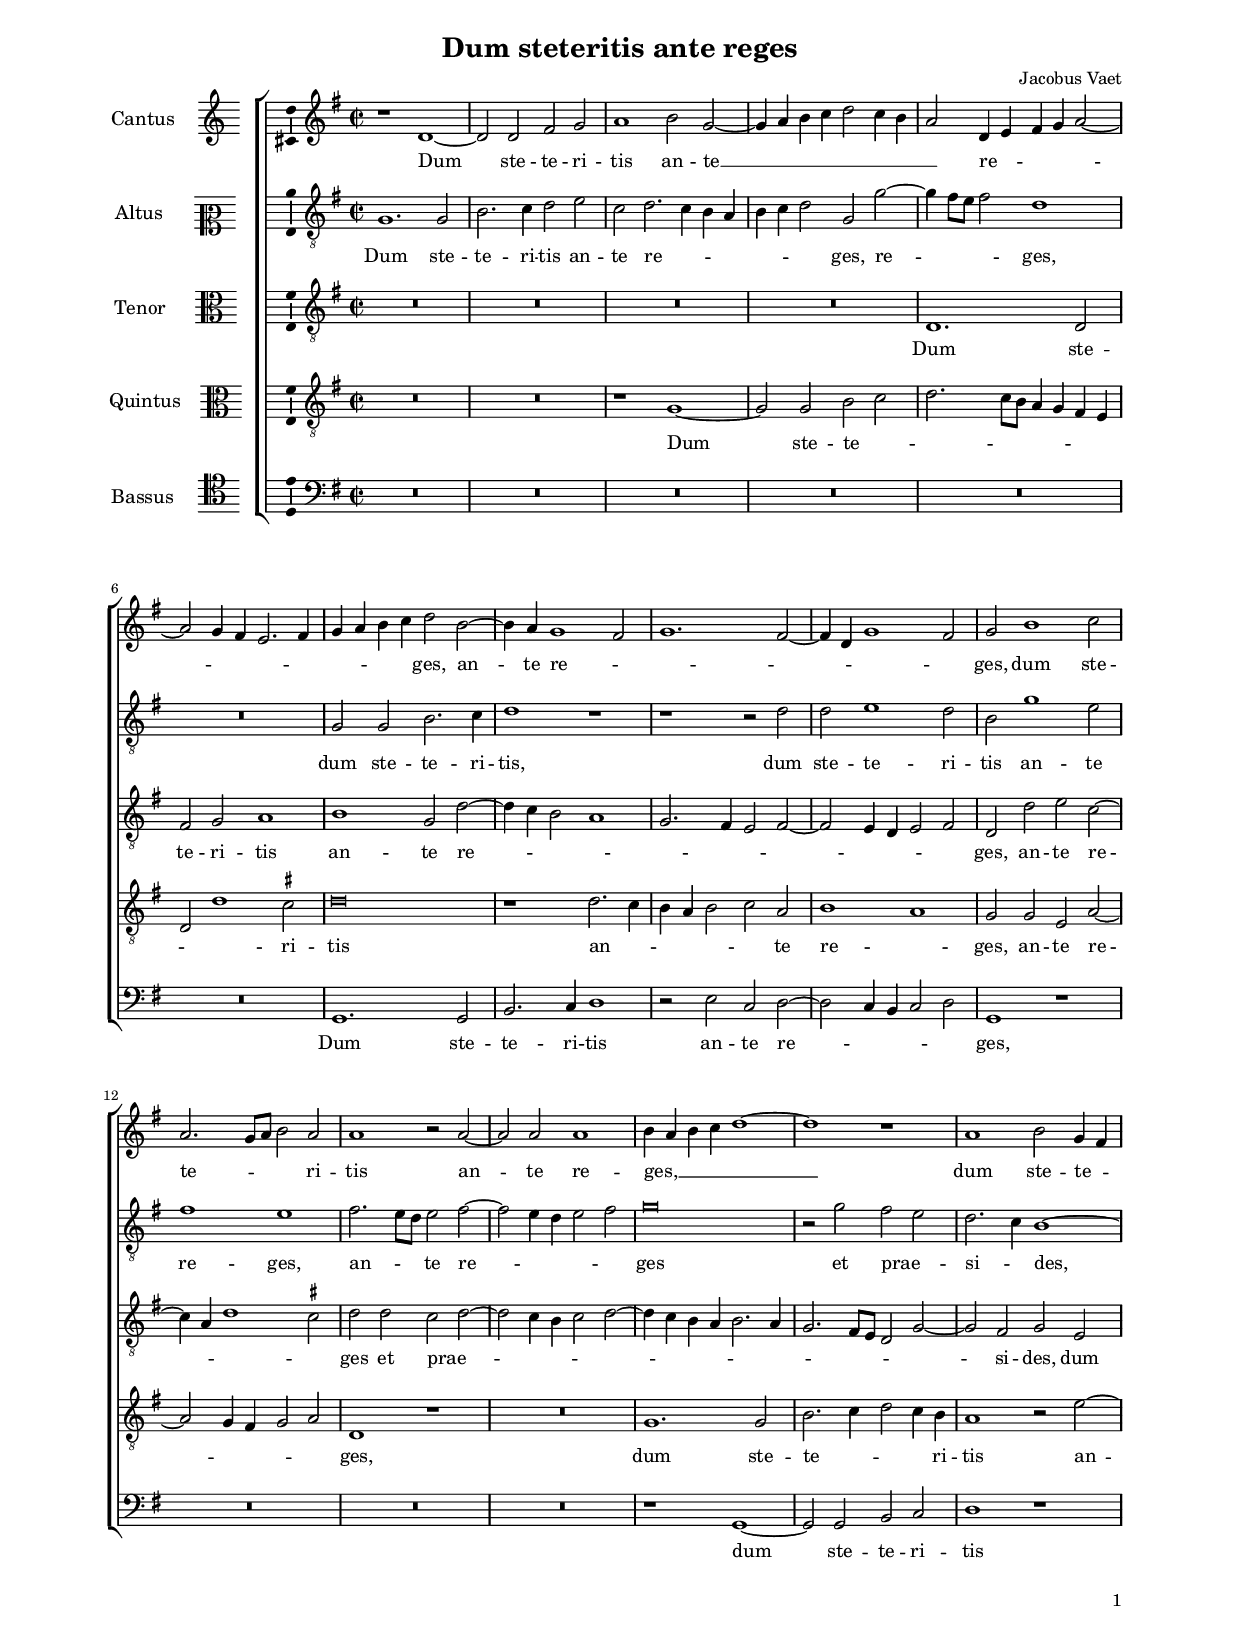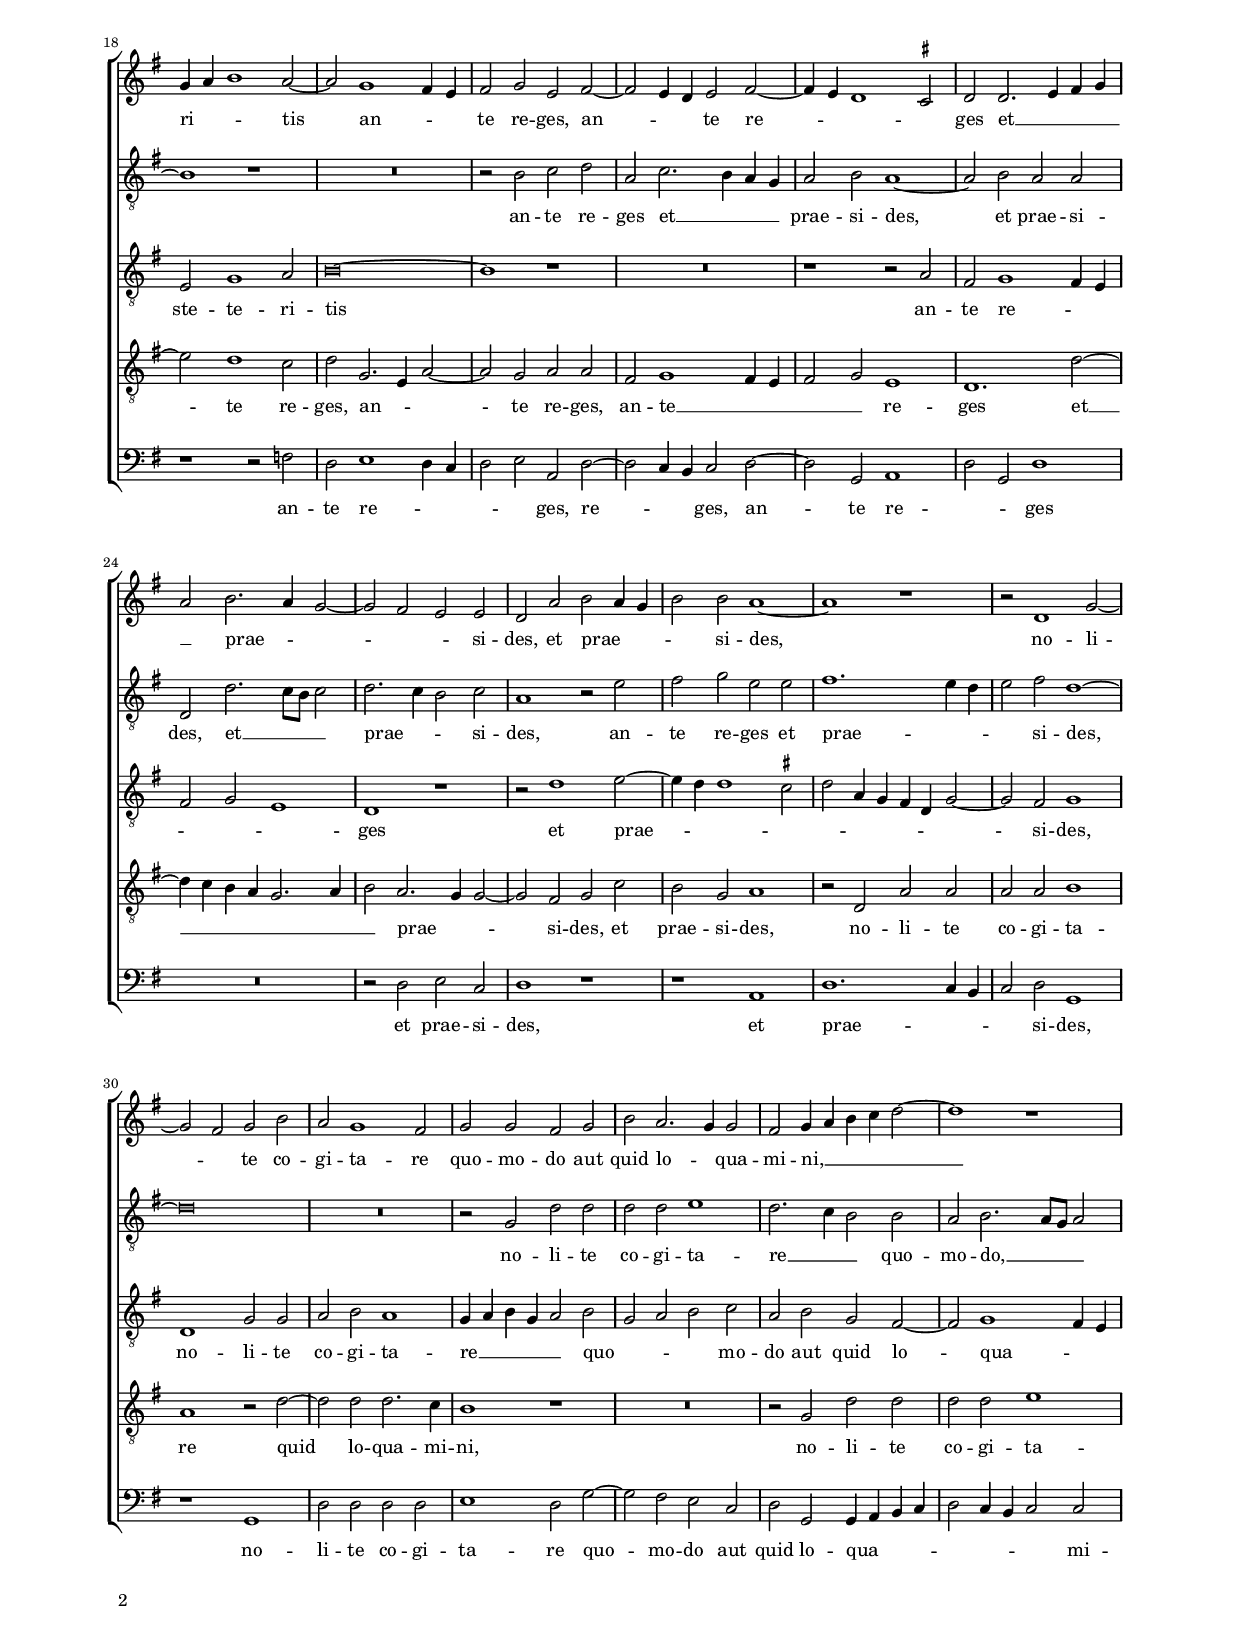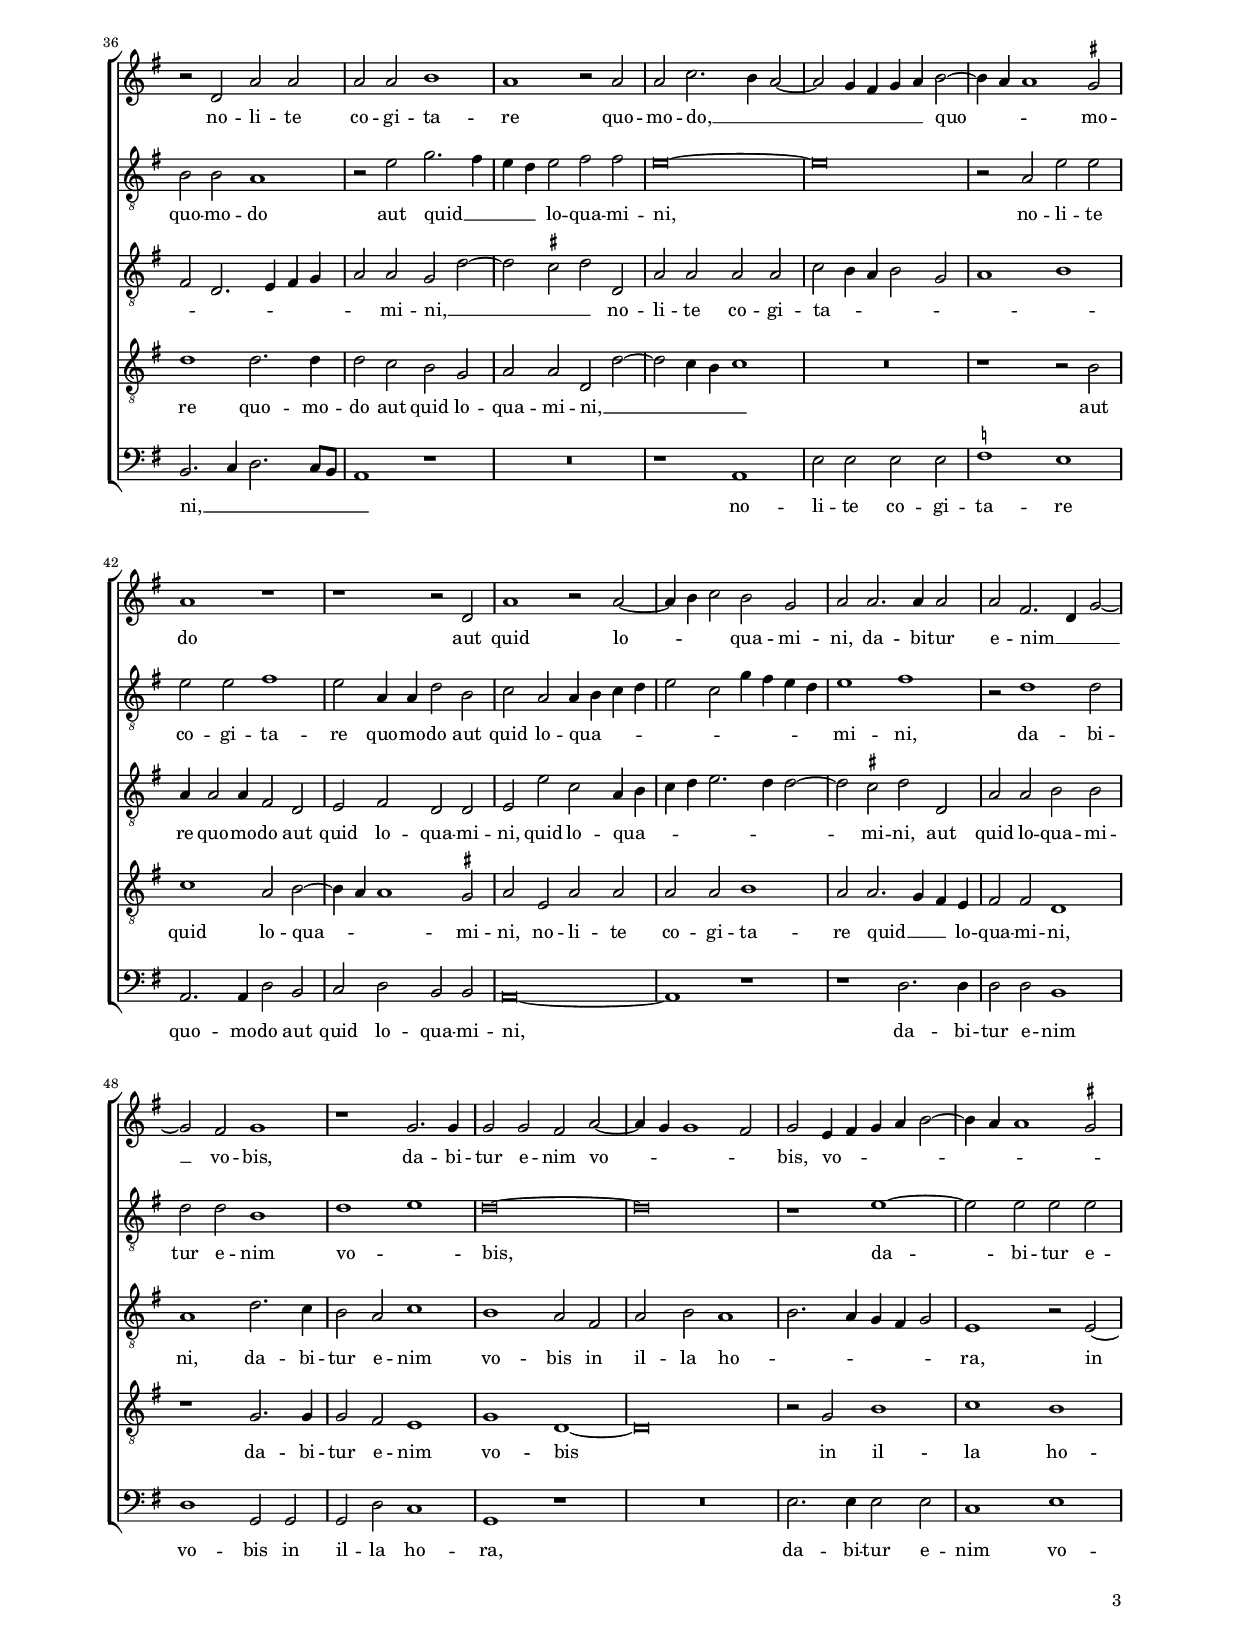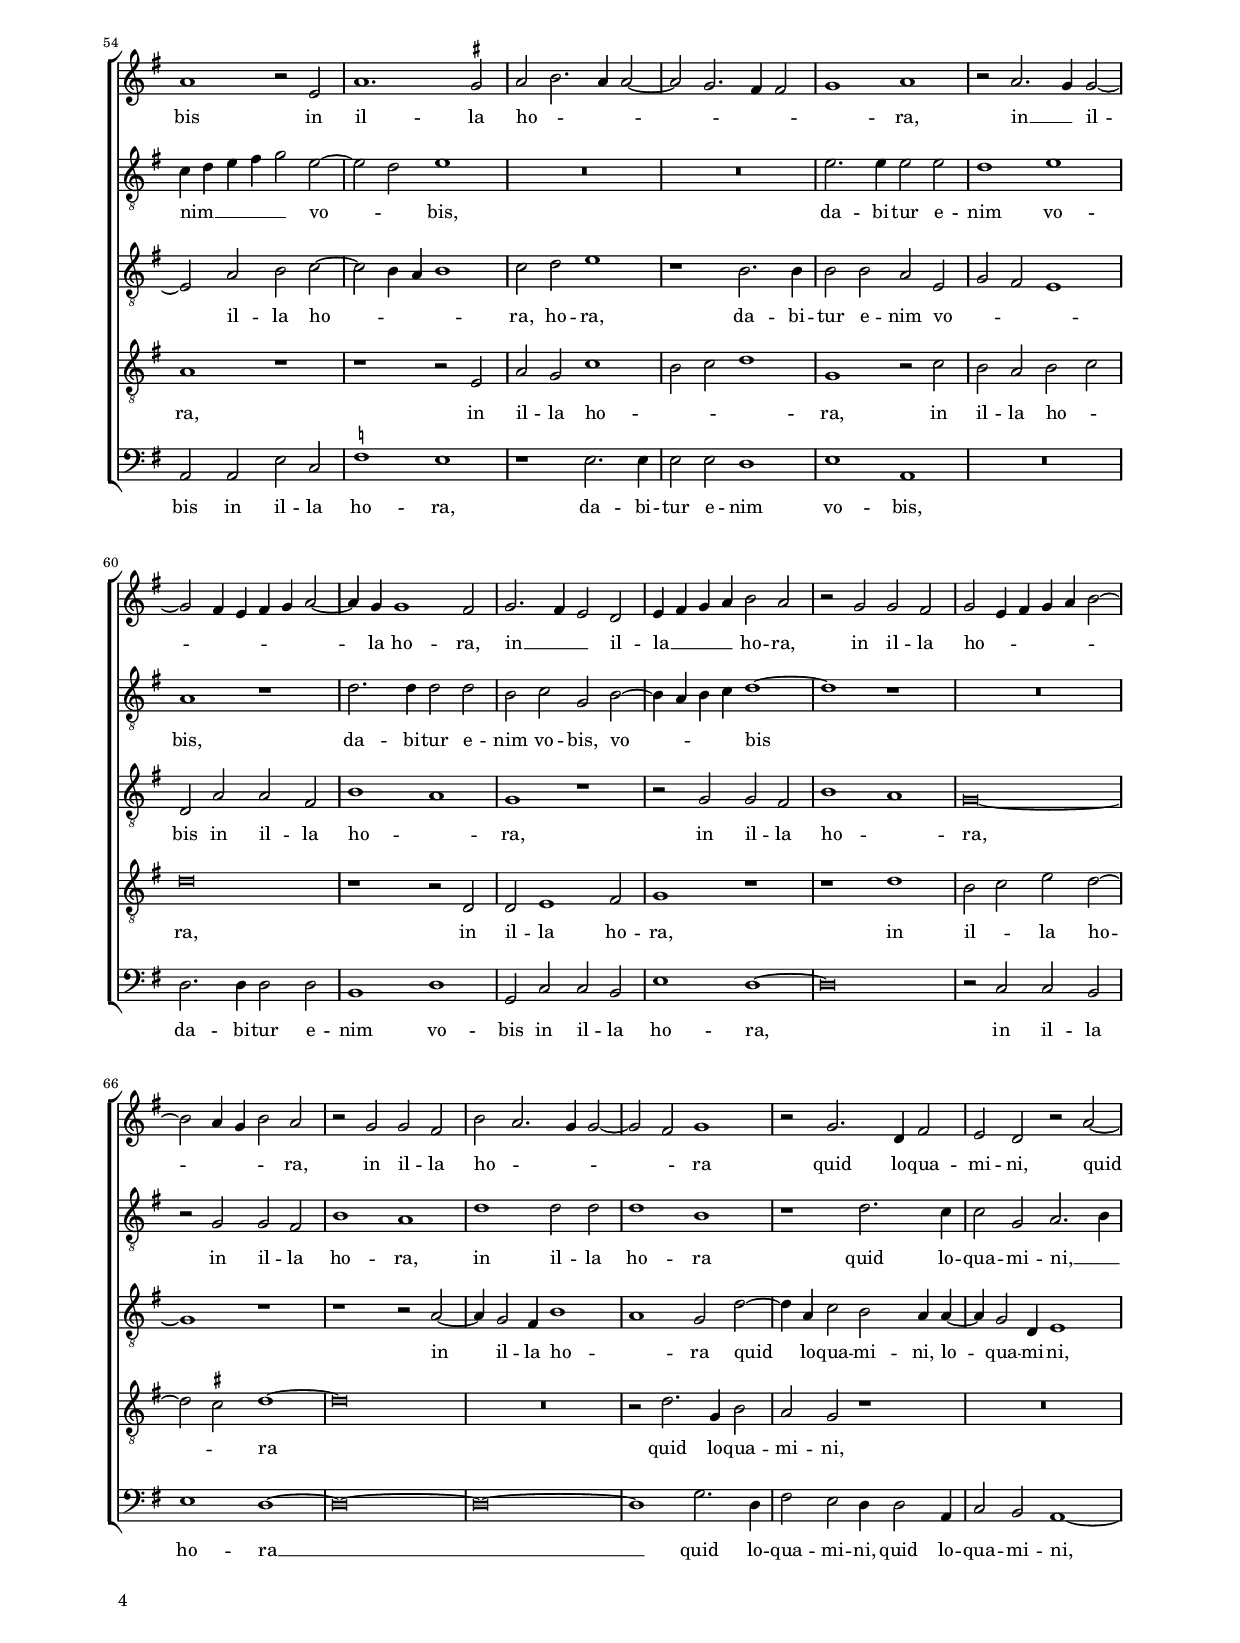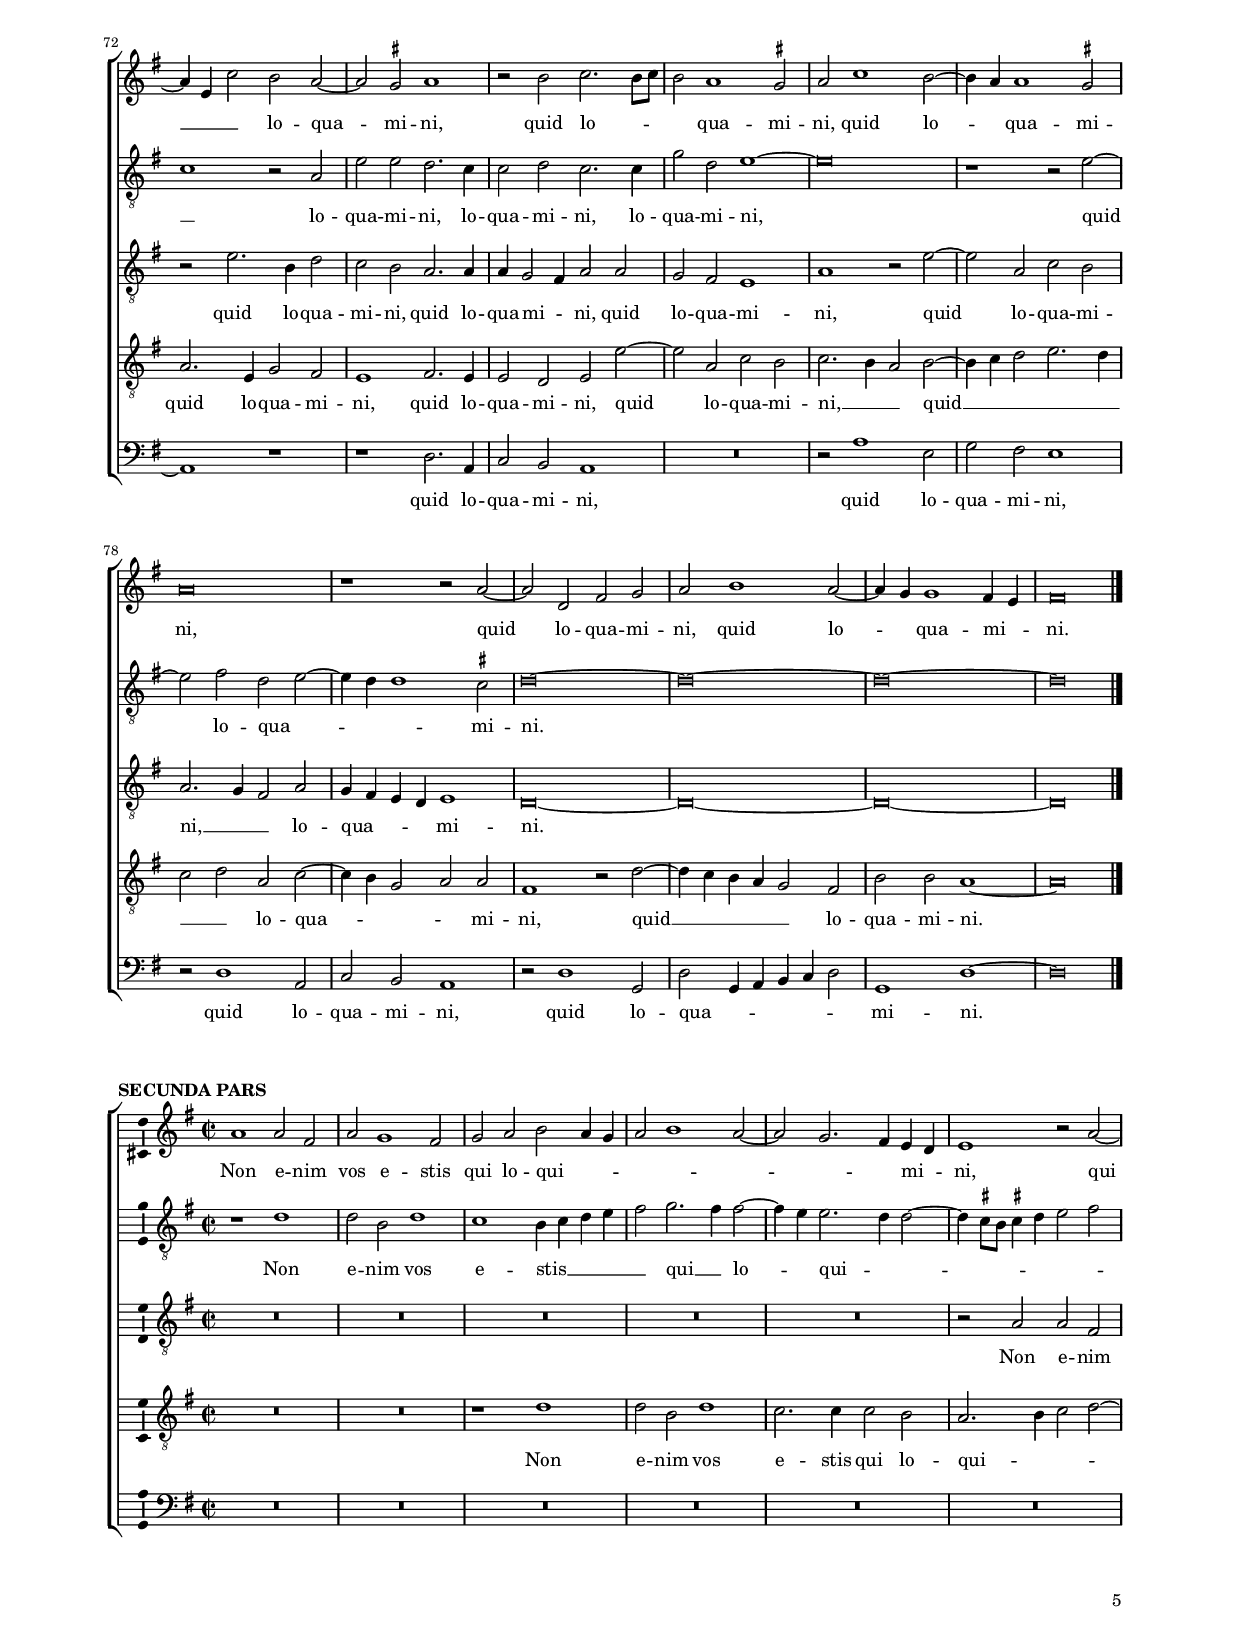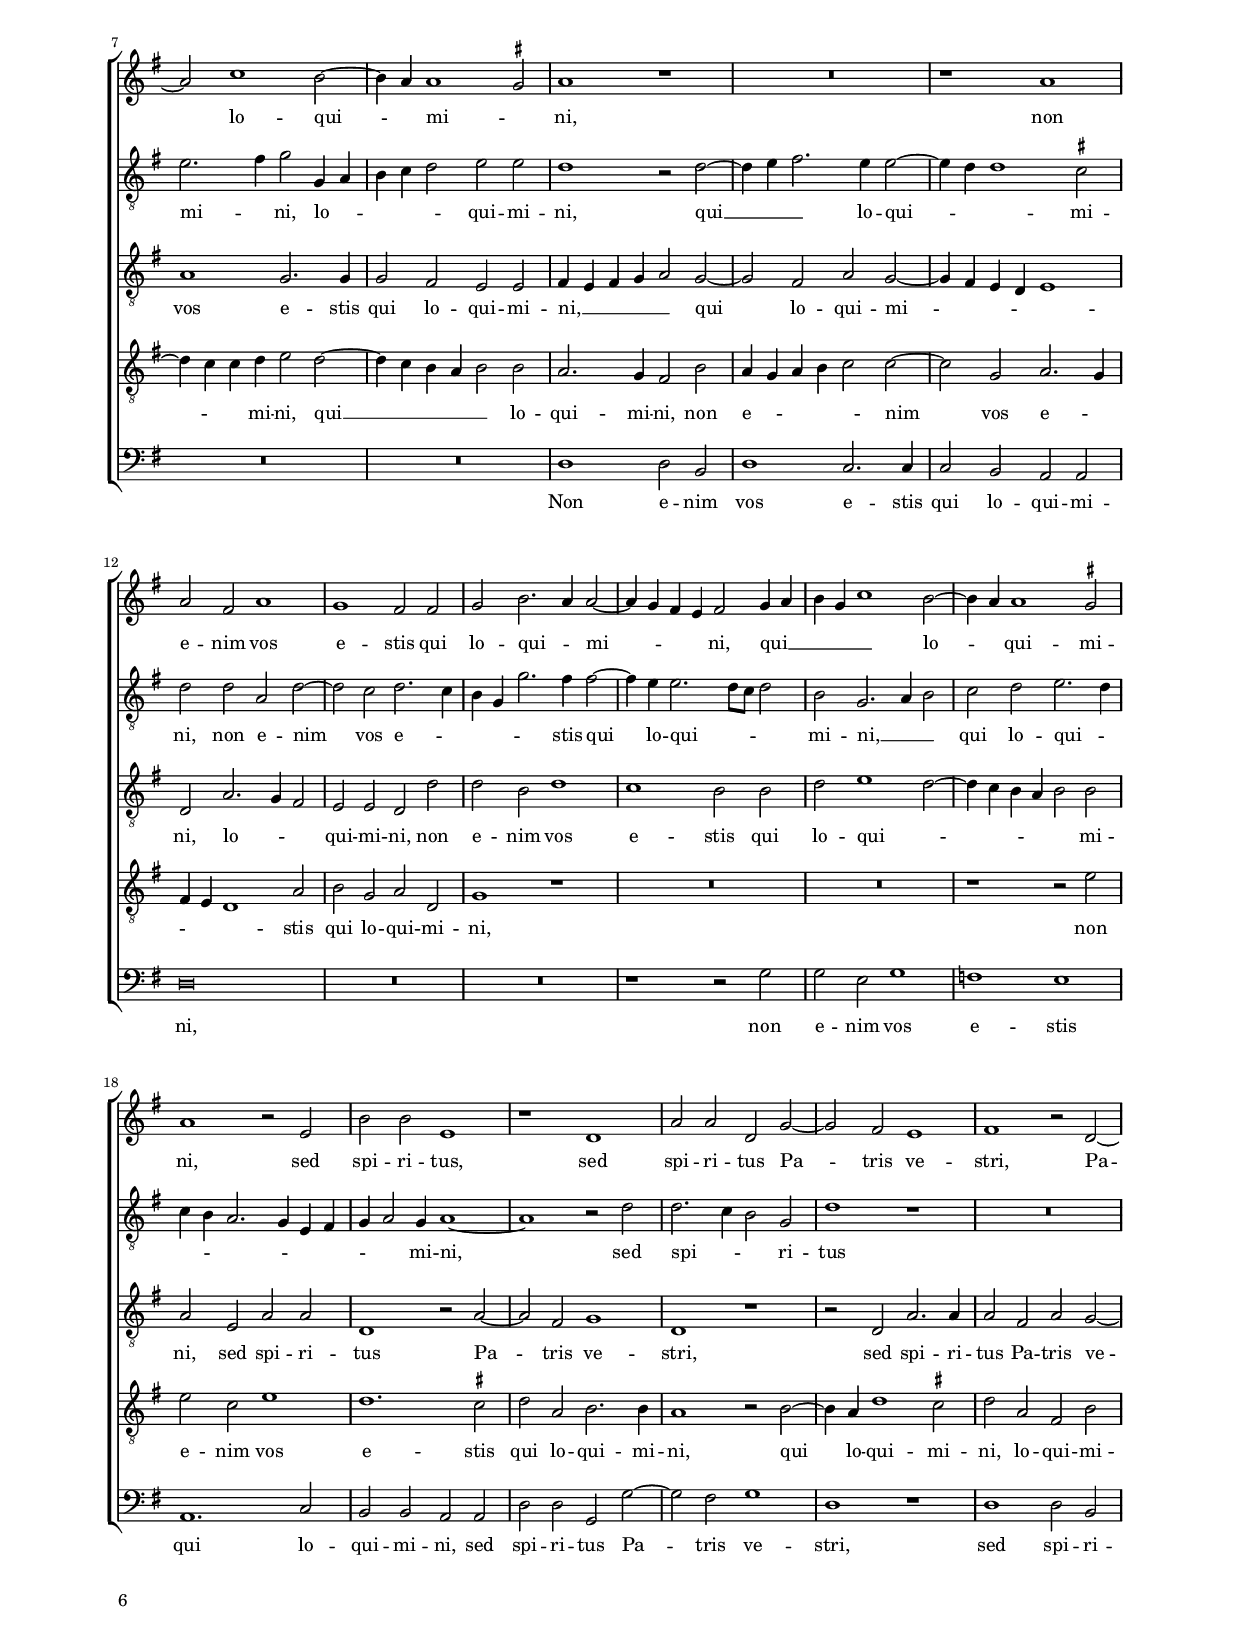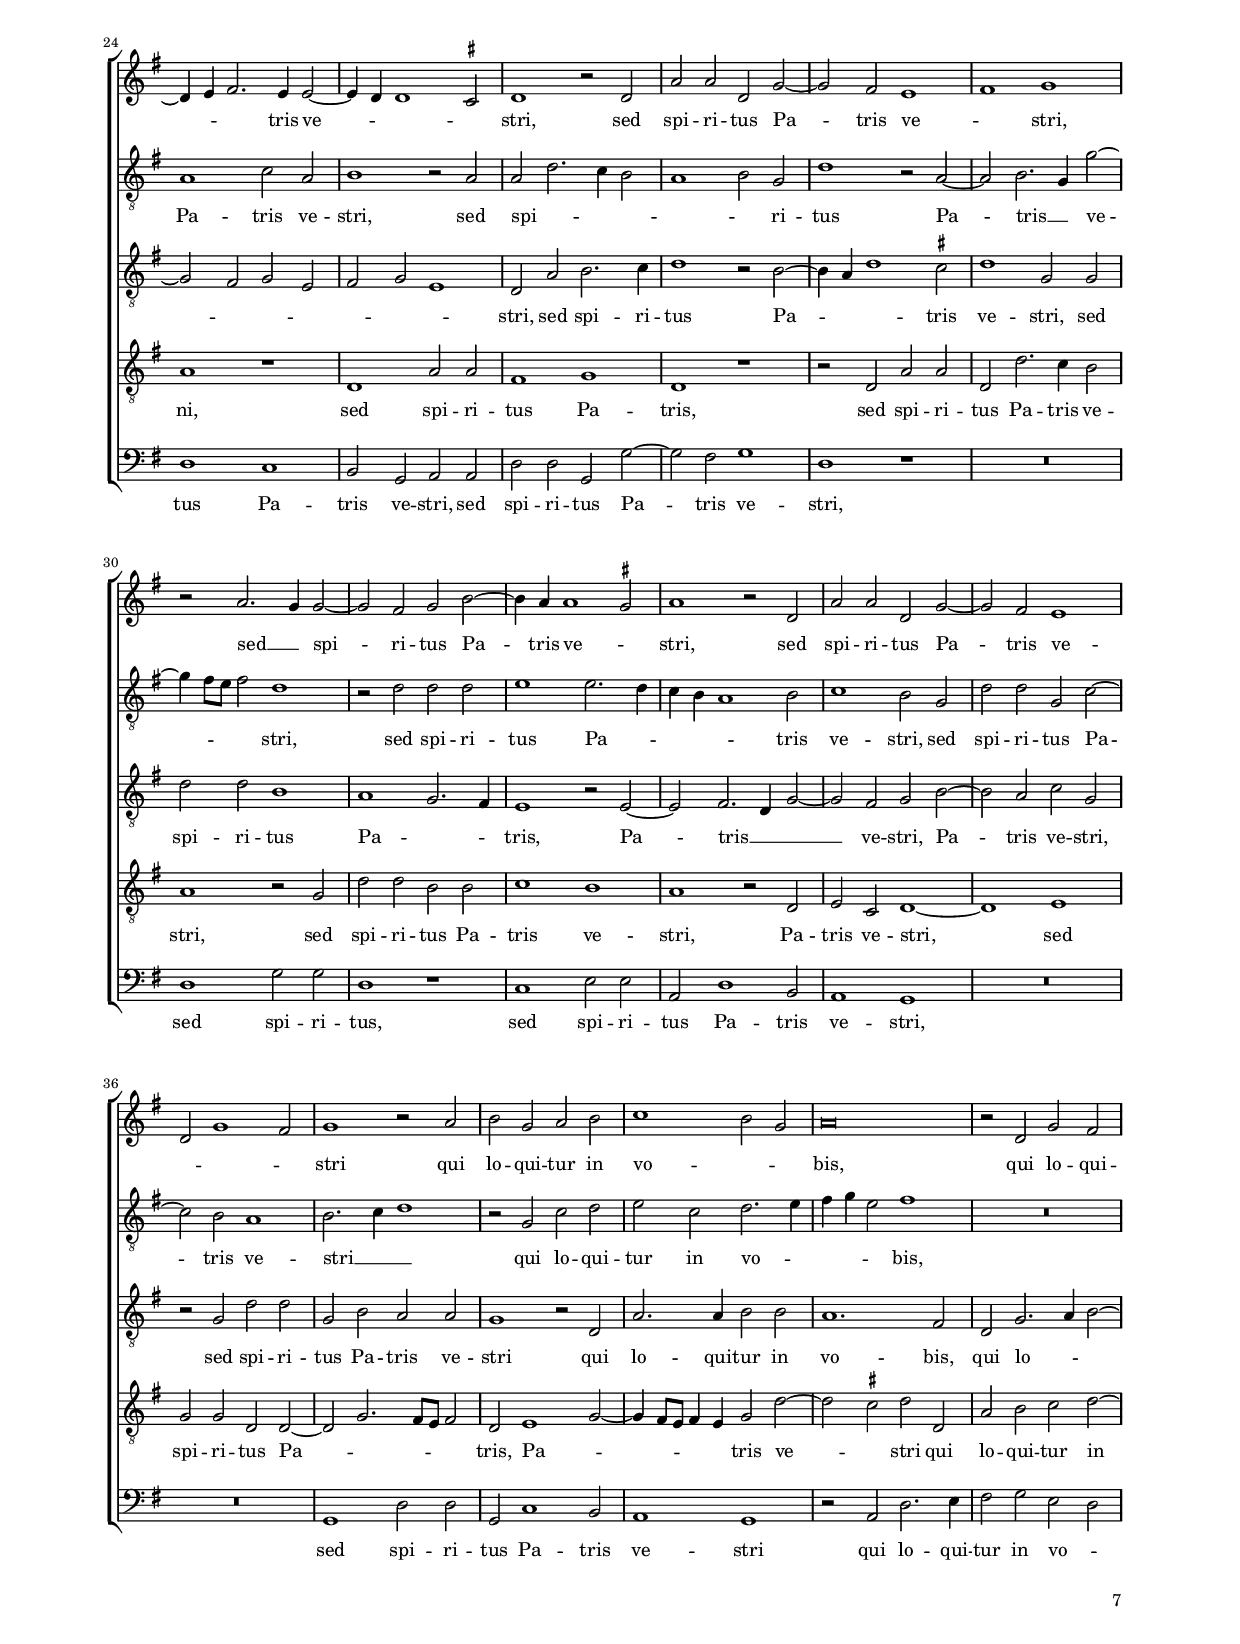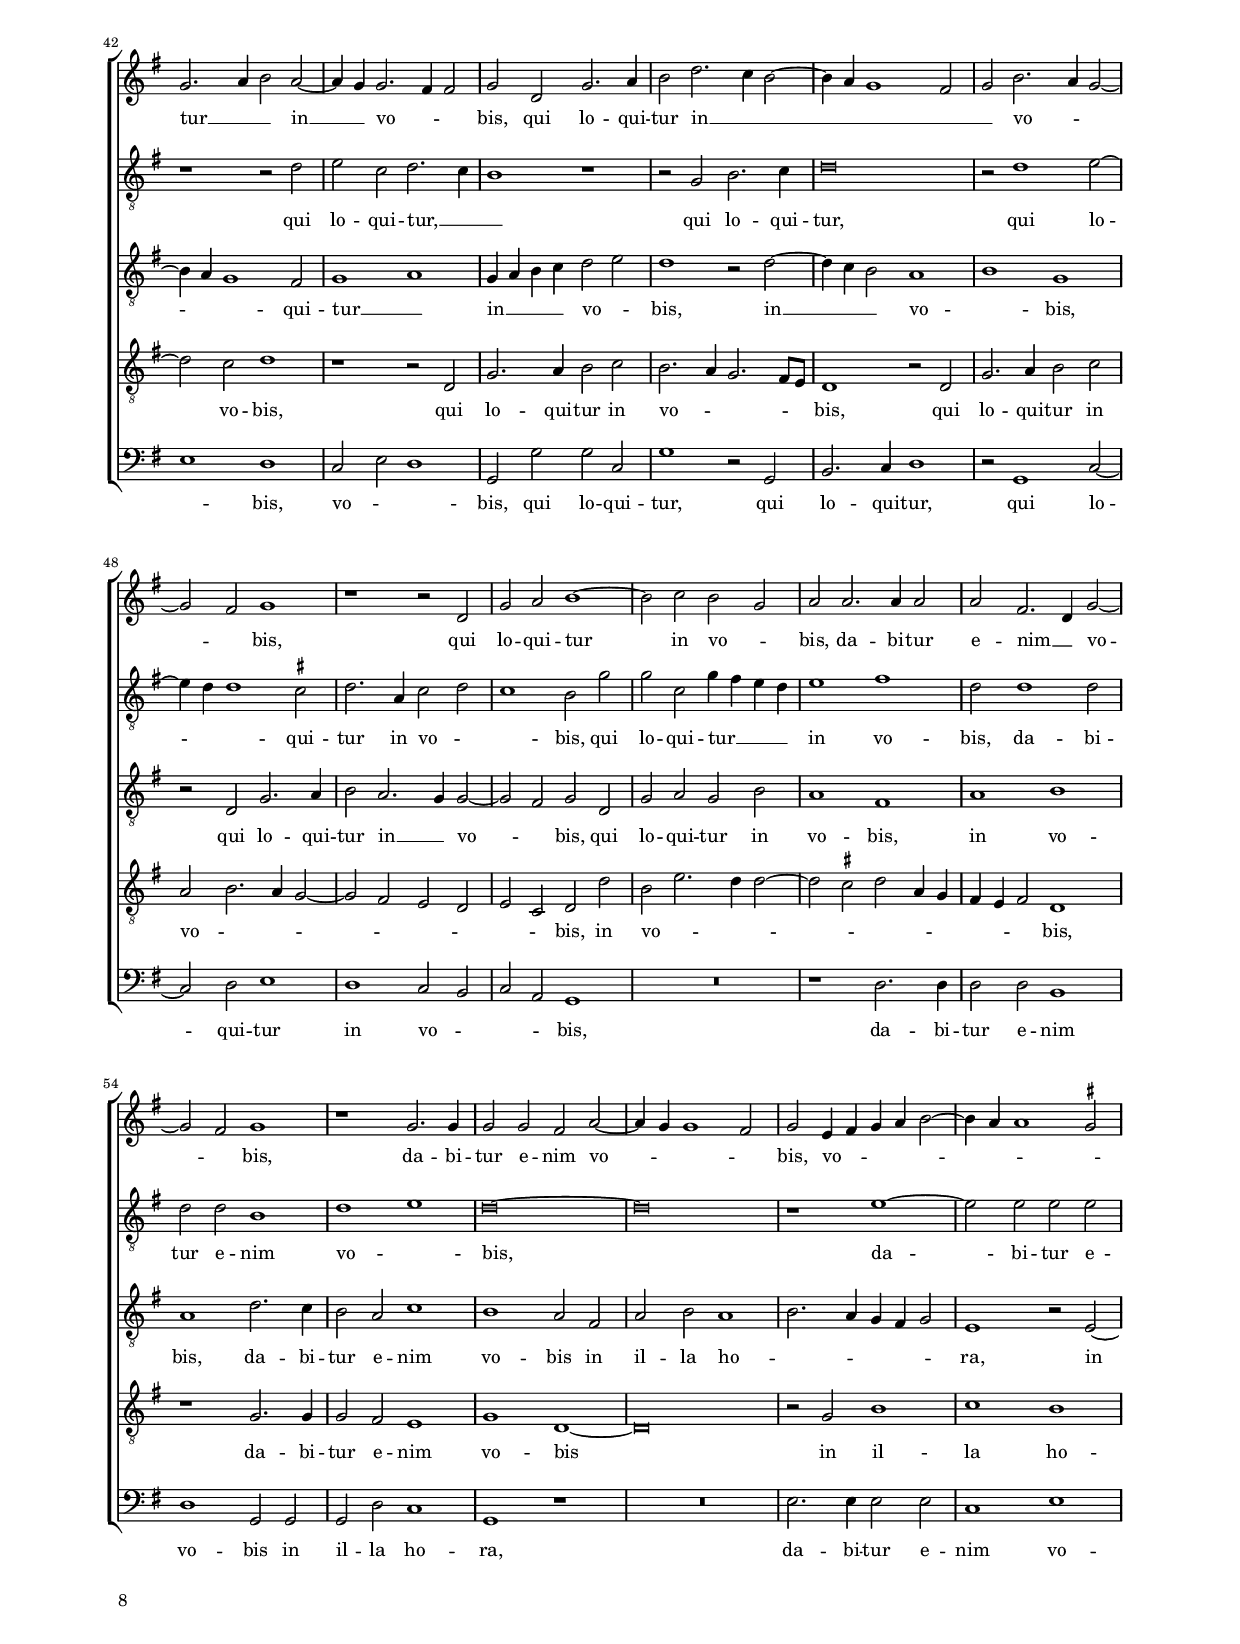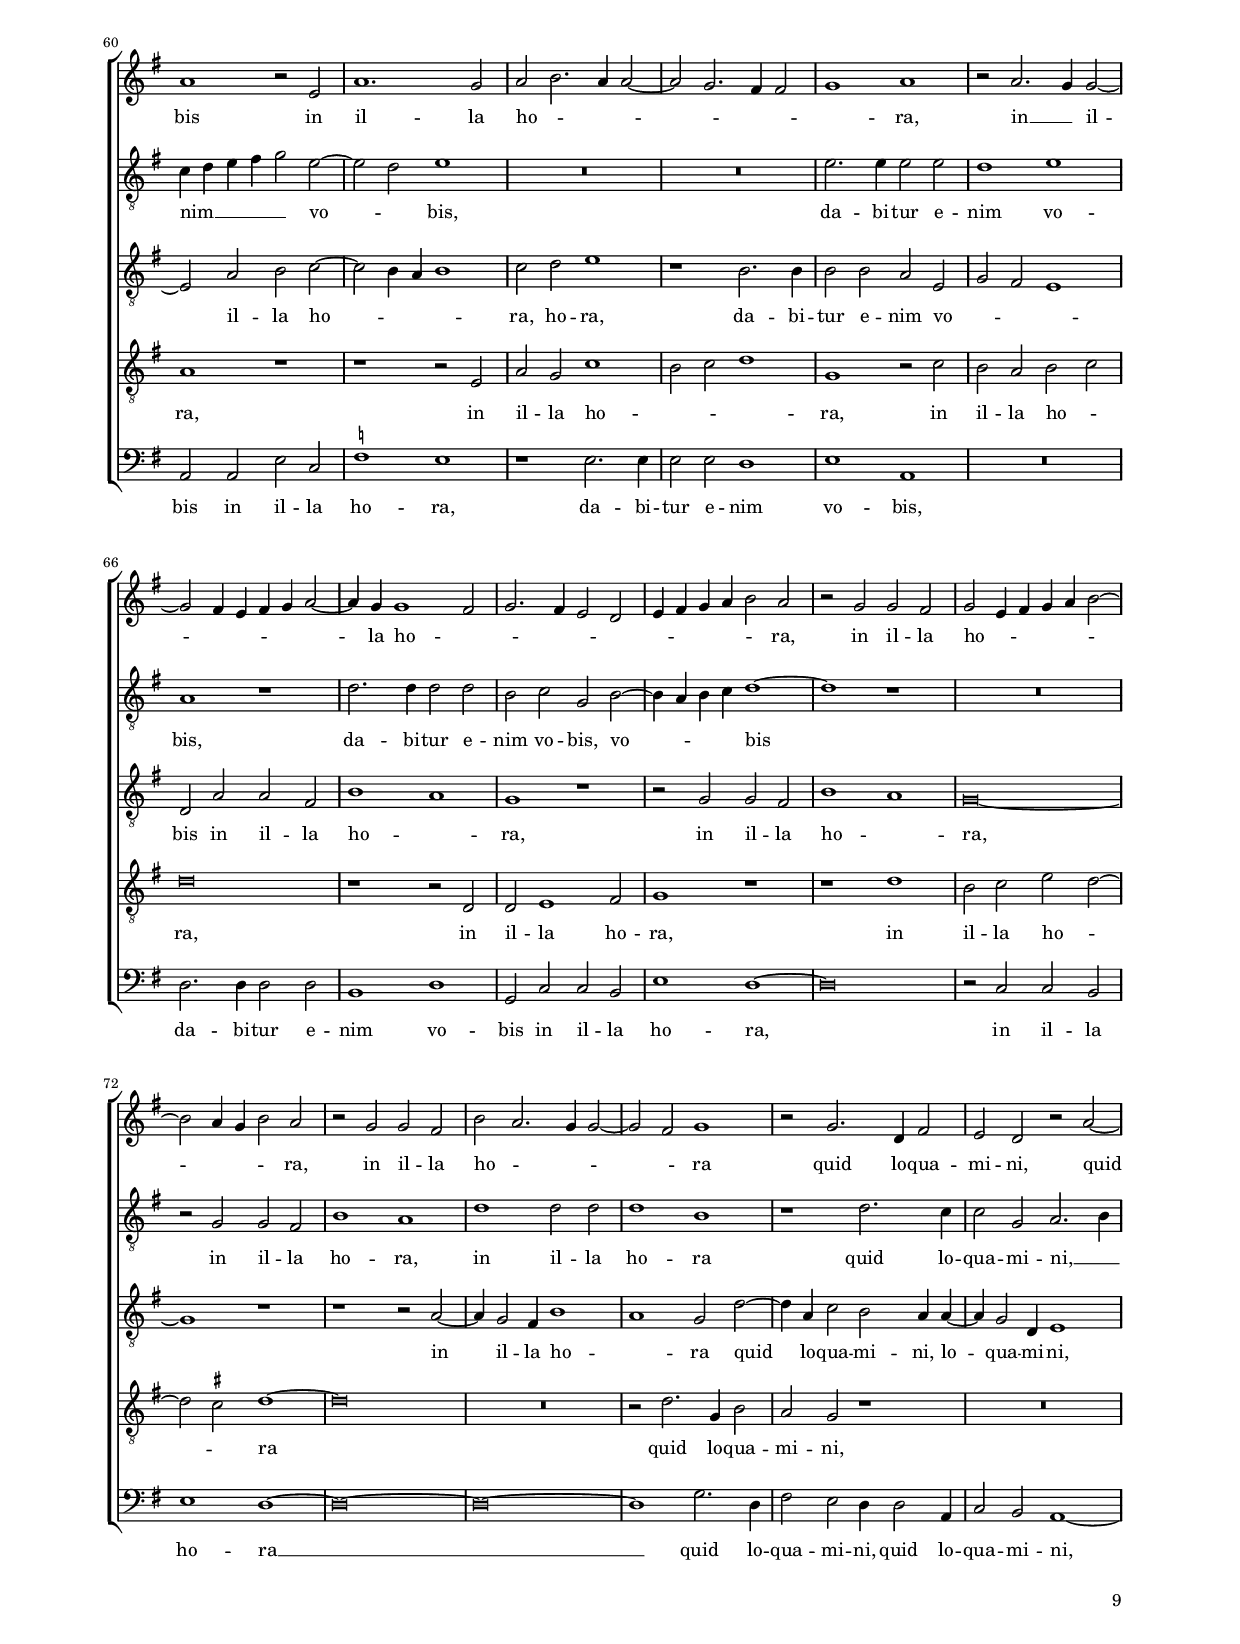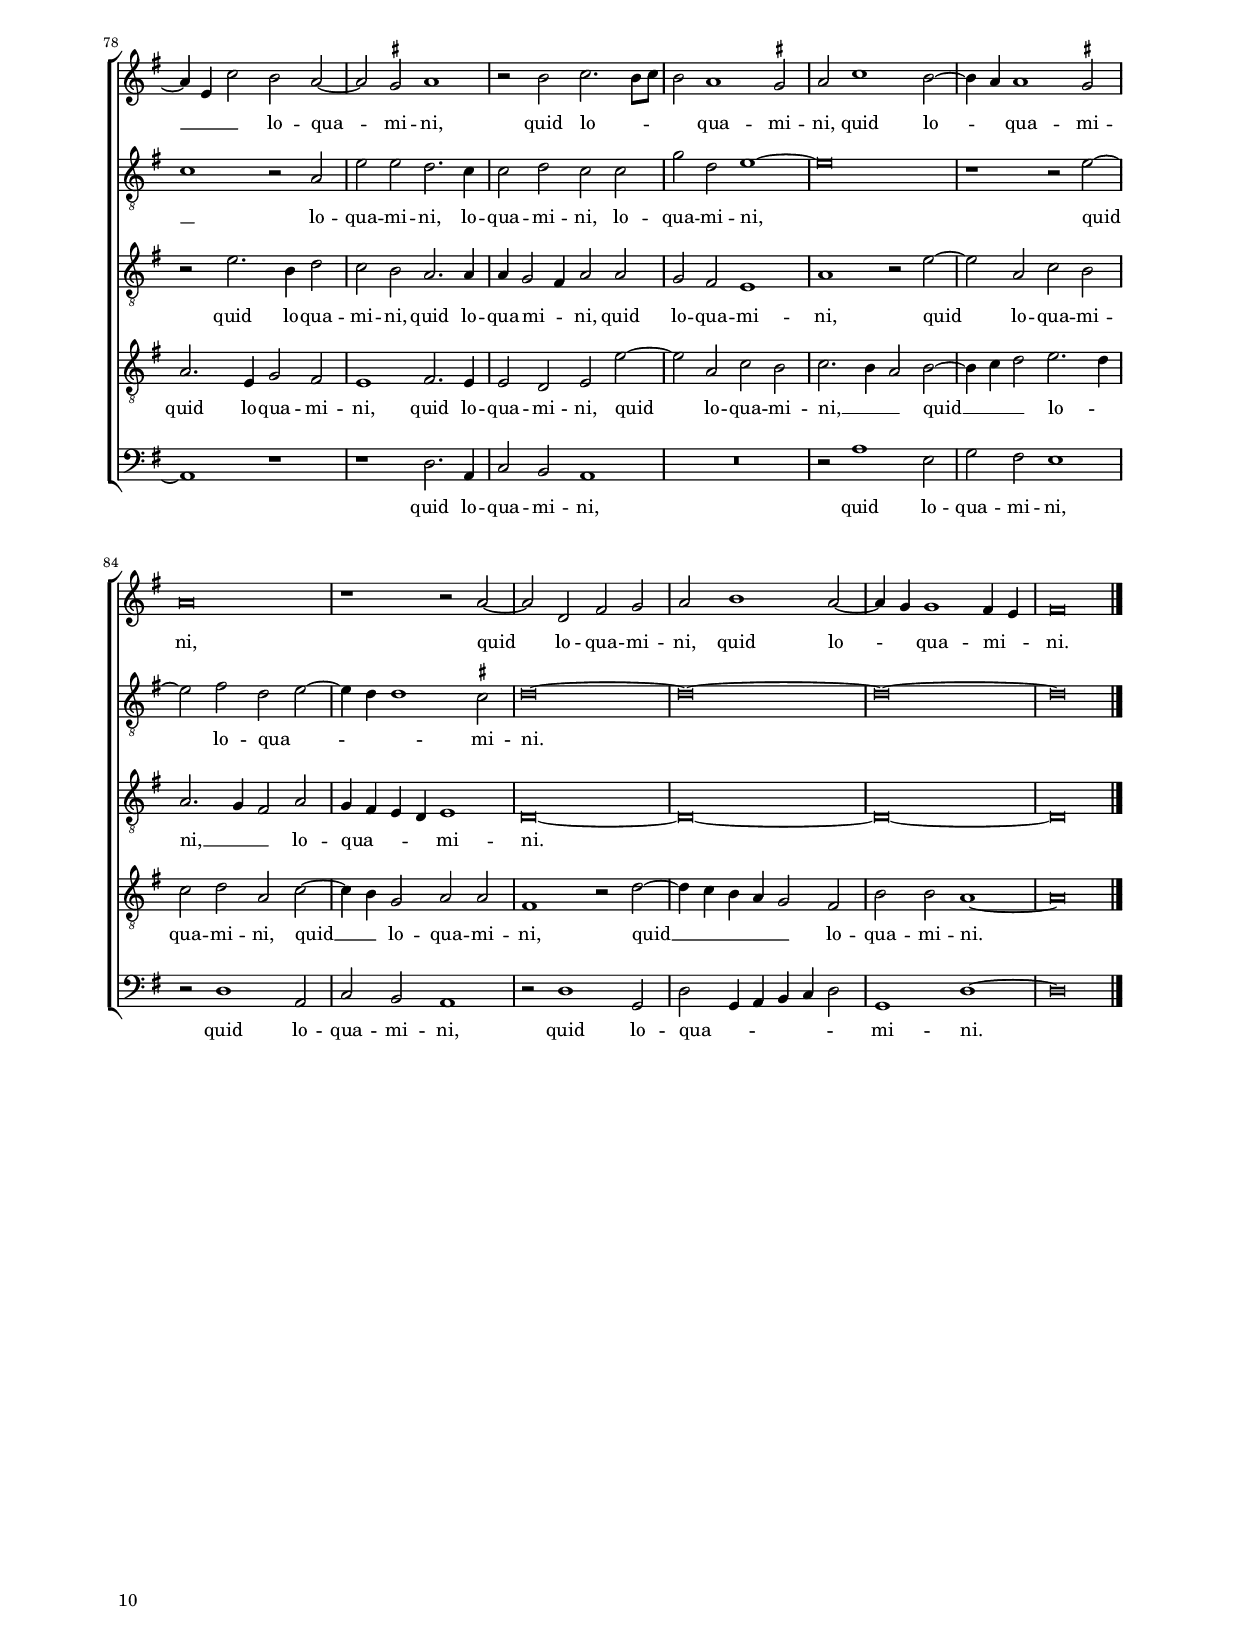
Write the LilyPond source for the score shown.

\header
{
  title="Dum steteritis ante reges"
  composer="Jacobus Vaet"
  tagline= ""
}

\version "2.20.0"
\language deutsch
#(set-global-staff-size 15)
% #(set-default-paper-size "letter")
#(ly:set-option 'point-and-click #f)

	
	ficta = { \once \set suggestAccidentals = ##t }
	
	forget = #(define-music-function (music) (ly:music?) #{
		\accidentalStyle forget
		$music
		\accidentalStyle default
		#})
	

\paper
	{
	top-margin = 1.8 \cm
	bottom-margin = 1.2 \cm
	left-margin = 2 \cm
	right-margin = 2 \cm
	ragged-bottom = ##f
	ragged-last-bottom = ##t
	print-page-number = ##f
	score-system-spacing = #'((basic-distance . 16) (minimum-distance . 14) (padding . 5) (strechability . 150))
	system-system-spacing = #'((basic-distance . 16) (minimum-distance . 14) (padding . 5) (strechability . 150))
    oddFooterMarkup=\markup   \fill-line { "" \fromproperty #'page:page-number-string }
    evenFooterMarkup=\markup  \fill-line { \fromproperty #'page:page-number-string "" }
    last-bottom-spacing = #'((basic-distance . 12) (minimum-distance . 7) (padding . 4))
%	systems-per-page = 3
%	page-count = 6
%	min-systems-per-page = 3
	}

global = {
    % \set Staff.autoBeaming = ##f
	\key c \major
	\time 2/2 \set Score.measureLength = #(ly:make-moment 2/1)
    \set Score.tempoHideNote = ##t
    \tempo 2 = 90
    \skip 1*2*83 \bar "|."
	}
	

incipitcantus = \markup { \score {
	{
	\set Staff.instrumentName = \markup { \fontsize #1 "Cantus" }
	\key c \major
	\clef violin
	s4 \bar ""
	}
	\layout  {
	raggedright = ##t
	indent = 1.8 \cm
	line-width = 2.5 \cm
	\context { \Staff \remove Time_signature_engraver }
	\override Staff.Clef.Y-extent = #'(0 . 0)
	}} \hspace #1 }
      
      
incipitaltus = \markup { \score {
	{
	\set Staff.instrumentName = \markup { \fontsize #1 "Altus" }
	\key c \major
	\clef mezzosoprano
	s4 \bar ""
	}
	\layout  {
	raggedright = ##t
	indent = 1.8 \cm
	line-width = 2.5 \cm
	\context { \Staff \remove Time_signature_engraver }
	\override Staff.Clef.Y-extent = #'(0 . 0)
	}} \hspace #1 }


incipittenor = \markup { \score {
	{
	\set Staff.instrumentName = \markup { \fontsize #1 "Tenor" }
	\key c \major
	\clef alto
	s4 \bar ""
	}
	\layout  {
	raggedright = ##t
	indent = 1.8 \cm
	line-width = 2.5 \cm
	\context { \Staff \remove Time_signature_engraver }
	\override Staff.Clef.Y-extent = #'(0 . 0)
	}} \hspace #1 }
      
      
incipitquintus = \markup { \score {
	{
	\set Staff.instrumentName = \markup { \fontsize #1 "Quintus" }
	\key c \major
	\clef alto
	s4 \bar ""
	}
	\layout  {
	raggedright = ##t
	indent = 1.8 \cm
	line-width = 2.5 \cm
	\context { \Staff \remove Time_signature_engraver }
	\override Staff.Clef.Y-extent = #'(0 . 0)
	}} \hspace #1 }
      
      
incipitbassus = \markup { \score {
	{
	\set Staff.instrumentName = \markup { \fontsize #1 "Bassus" }
	\key c \major
	\clef tenor
	s4 \bar ""
	}
	\layout  {
	raggedright = ##t
	indent = 1.8 \cm
	line-width = 2.5 \cm
	\context { \Staff \remove Time_signature_engraver }
	\override Staff.Clef.Y-extent = #'(0 . 0)
	}} \hspace #1 }


cantus =  \relative c''
	{
	r1 g~
	g2 g h c
	d1 e2 c~
	c4 d e f g2 f4 e
%5
	d2 g,4 a h c d2~ |
	d2 c4 h a2. h4
	c4 d e f g2 e~
	e4 d c1 h2
	c1. h2~
%10
	h4 g c1 h2 |
	c2 e1 f2
	d2. c8 d e2 d
	d1 r2 d~
	d2 d d1
%15
	e4 d e f g1~ |
	g1 r
	d1 e2 c4 h
	c4 d e1 d2~
	d2 c1 h4 a
%20
	h2 c a h~ |
	h2 a4 g a2 h~
	h4 a g1 \ficta fis2
	g2 g2. a4 h c
	d2 e2. d4 c2~
%25
	c2 h a a |
	g2 d' e d4 c
	e2 e d1~
	d1 r
	r2 g,1 c2~
%30
	c2 h c e |
	d2 c1 h2
	c2 c h c
	e2 d2. c4 c2
	h2 c4 d e f g2~
%35
	g1 r |
	r2 g, d' d
	d2 d e1
	d1 r2 d
	d2 f2. e4 d2~
%40
	d2 c4 h c d e2~ |
	e4 d d1 \ficta cis2
	d1 r
	r1 r2 g,
	d'1 r2 d~
%45
	d4 e f2 e c |
	d2 d2. d4 d2
	d2 h2. g4 c2~
	c2 h c1
	r1 c2. c4
%50
	c2 c h d~ |
	d4 c c1 h2
	c2 a4 h c d e2~
	e4 d d1 \ficta cis2
	d1 r2 a
%55
	d1. \ficta cis2 |
	d2 e2. d4 d2~
	d2 c2. h4 h2
	c1 d
	r2 d2. c4 c2~
%60
	c2 h4 a h c d2~ |
	d4 c c1 h2
	c2. h4 a2 g
	a4 h c d e2 d
	r2 c c h
%65
	c2 a4 h c d e2~ |
	e2 d4 c e2 d
	r2 c c h
	e2 d2. c4 c2~
	c2 h c1
%70
	r2 c2. g4 h2 |
	a2 g r d'~
	d4 a f'2 e d~
	d2 \ficta cis d1
	r2 e f2. e8 f
%75
	e2 d1 \ficta cis2 |
	d2 f1 e2~
	e4 d d1 \ficta cis2
	d\breve
	r1 r2 d~
%80
	d2 g, h c |
	d2 e1 d2~
	d4 c c1 h4 a
	h\breve |
	}


altus =  \relative c'
    {
	c1. c2
	e2. f4 g2 a
	f2 g2. f4 e d
	e4 f g2 c, c'~
%5
	c4 h8 a h2 g1 |
	R\breve
	c,2 c e2. f4
	g1 r
	r1 r2 g
%10
	g2 a1 g2 |
	e2 c'1 a2
	h1 a
	h2. a8 g a2 h~
	h2 a4 g a2 h
%15
	c\breve |
	r2 c h a
	g2. f4 e1~
	e1 r
	R\breve
%20
	r2 e f g |
	d2 f2. e4 d c
	d2 e d1~
	d2 e d d
	g,2 g'2. f8 e f2
%25
	g2. f4 e2 f |
	d1 r2 a'
	h2 c a a
	h1. a4 g
	a2 h g1~
%30
	g\breve |
	R\breve
	r2 c, g' g
	g2 g a1
	g2. f4 e2 e
%35
	d2 e2. d8 c d2 |
	e2 e d1
	r2 a' c2. h4
	a4 g a2 h h
	a\breve~
%40
	a\breve |
	r2 d, a' a
	a2 a h1
	a2 d,4 d g2 e
	f2 d d4 e f g
%45
	a2 f c'4 h a g |
	a1 h
	r2 g1 g2
	g2 g e1
	g1 a
%50
	g\breve~ |
	g\breve
	r1 a~
	a2 a a a
	f4 g a h c2 a~
%55
	a2 g a1 |
	R\breve
	R\breve
	a2. a4 a2 a
	g1 a
%60
	d,1 r |
	g2. g4 g2 g
	e2 f c e~
	e4 d e f g1~
	g1 r
%65
	R\breve |
	r2 c, c h
	e1 d
	g1 g2 g
	g1 e
%70
	r1 g2. f4 |
	f2 c d2. e4
	f1 r2 d
	a'2 a g2. f4
	f2 g f2. f4
%75
	c'2 g a1~ |
	a\breve
	r1 r2 a~
	a2 h g a~
	a4 g g1 \ficta fis2
%80
	g\breve~ |
	g\breve~
	g\breve~
	g\breve |
	}


tenor =  \relative c'
	{
	R\breve
	R\breve
	R\breve
	R\breve
%5
	g1. g2 |
	h2 c d1
	e1 c2 g'~
	g4 f e2 d1
	c2. h4 a2 h~
%10
	h2 a4 g a2 h |
	g2 g' a f~
	f4 d g1 \ficta fis2
	g2 g f g~
	g2 f4 e \ficta f2 g~
%15
	g4 f e d e2. d4 |
	c2. h8 a g2 c~
	c2 h c a
	a2 c1 d2
	 e\breve~
%20
	e1 r |
	R\breve
	r1 r2 d
	h2 c1 h4 a
	h2 c a1
%25
	g1 r |
	r2 g'1 a2~
	a4 g g1 \ficta fis2
	g2 d4 c h g c2~
	c2 h c1
%30
	g1 c2 c |
	d2 e d1
	c4 d e c d2 e
	c2 d e f
	d2 e c h~
%35
	h2 c1 h4 a |
	h2 g2. a4 h c
	d2 d c g'~
	g2 \ficta fis g g,
	d'2 d d d
%40
	f2 e4 d e2 c |
	d1 e
	d4 d2 d4 h2 g
	a2 h g g
	a2 a' f d4 e
%45
	f4 g a2. g4 g2~ |
	g2 \ficta fis g g,
	d'2 d e e
	d1 g2. f4
	e2 d f1
%50
	e1 d2 h |
	d2 e d1
	e2. d4 c h c2
	a1 r2 a~
	a2 d e f~
%55
	f2 e4 d e1 |
	f2 g a1
	r1 e2. e4
	e2 e d a
	c2 h a1
%60
	g2 d' d h |
	e1 d
	c1 r
	r2 c c h
	e1 d
%65
	c\breve~ |
	c1 r
	r1 r2 d~
	d4 c2 h4 e1
	d1 c2 g'~
%70
	g4 d f2 e d4 d~ |
	d4 c2 g4 a1
	r2 a'2. e4 g2
	f2 e d2. d4
	d4 c2 h4 d2 d
%75
	c2 h a1 |
	d1 r2 a'~
	a2 d, f e
	d2. c4 h2 d
	c4 h a g a1
%80
	g\breve~ |
	g\breve~
	g\breve~
	g\breve |
	}


quintus  =  \relative c'
	{
	R\breve
	R\breve
	r1 c~
	c2 c e f
%5
	g2. f8 e d4 c h a |
	g2 g'1 \ficta fis2
	g\breve
	r1 g2. f4
	e4 d e2 f d
%10
	e1 d |
	c2 c a d~
	d2 c4 h c2 d
	g,1 r
	R\breve
%15
	c1. c2 |
	e2. f4 g2 f4 e
	d1 r2 a'~
	a2 g1 f2
	g2 c,2. a4 d2~
%20
	d2 c d d |
	h2 c1 h4 a
	h2 c a1
	g1. g'2~
	g4 f e d c2. d4
%25
	e2 d2. c4 c2~ |
	c2 h c f
	e2 c d1
	r2 g, d' d
	d2 d e1
%30
	d1 r2 g~ |
	g2 g g2. f4
	e1 r
	R\breve
	r2 c g'2 g
%35
	g2 g a1 |
	g1 g2. g4
	g2 f e c
	d2 d g, g'~
	g2 f4 e f1
%40
	R\breve |
	r1 r2 e
	f1 d2 e~
	e4 d d1 \ficta cis2
	d2 a d d
%45
	d2 d e1 |
	d2 d2. c4 h a
	h2 h g1
	r1 c2. c4
	c2 h a1
%50
	c1 g~ |
	g\breve
	r2 c e1
	f1 e
	d1 r
%55
	r1 r2 a |
	d2 c f1
	e2 f g1
	c,1 r2 f
	e2 d e f
%60
	g\breve |
	r1 r2 g,
	g2 a1 h2
	c1 r
	r1 g'
%65
	e2 f a g~ |
	g2 \ficta fis g1~
	g\breve
	R\breve
	r2 g2. c,4 e2
%70
	d2 c r1 |
	R\breve
	d2. a4 c2 h
	a1 h2. a4
	a2 g a a'~
%75
	a2 d, f e |
	f2. e4 d2 e~
	e4 f g2 a2. g4
	f2 g d f~
	f4 e c2 d d
%80
	h1 r2 g'~ |
	g4 f e d c2 h
	e2 e d1~
	d\breve |
	}


bassus  =  \relative c
	{
	R\breve
	R\breve
	R\breve
	R\breve
%5
	R\breve |
	R\breve
	c1. c2
	e2. f4 g1
	r2 a f g~
%10
	g2 f4 e f2 g |
	c,1 r
	R\breve
	R\breve
	R\breve
%15
	r1 c~ |
	c2 c e f
	g1 r
	r1 r2 b
	g2 a1 g4 f
%20
	g2 a d, g~ |
	g2 f4 e f2 g~
	g2 c, d1
	g2 c, g'1
	R\breve
%25
	r2 g a f |
	g1 r
	r1 d
    g1. f4 e 
    f2 g c,1
%30
	r1 c |
    g'2 g g2 g
    a1 g2 c~ 
    c2 h2 a2 f
    g2 c, c4 d e f
%35
	g2 f4 e f2 f |
    e2. f4 g2. f8 e
    d1 r
    R\breve
	r1 d
%40
	a'2 a a2 a |
    \ficta b1 a
    d,2. d4 g2 e
    f2 g e2 e
	d\breve~
%45
	d1 r |
    r1 g2. g4
    g2 g e1
    g1 c,2 c
    c2 g' f1
%50
	c1 r |
	R\breve
    a'2. a4 a2 a
    f1 a
    d,2 d a'2 f
%55
	\ficta b1 a |
    r1 a2. a4
    a2 a g1
    a1 d,1
    R\breve
%60
	g2. g4 g2 g |
    e1 g
    c,2 f f2 e
    a1 g~
	g\breve
%65
	r2 f f2 e |
    a1 g~
	g\breve~
	g\breve~
	g1 c2. g4
%70
	h2 a g4 g2 d4 |
    f2 e d1~
	d1 r
	r1 g2. d4
    f2 e d1
%75
	R\breve |
    r2 d'1 a2
    c2 h a1
    r2 g1 d2
    f2 e d1
%80
	r2 g1 c,2 |
    g'2 c,4 d e4 f g2
    c,1 g'~
	g\breve |
	}


lyricscantus = \lyricmode {
	Dum ste -- te -- ri -- tis an -- te __ _ _ _ _ _ _ _ re -- _ _ _ _ _ _ _ _ _ _ _ _ ges,
    an -- te re -- _ _ _ _ _ _ ges,
    dum ste -- te -- _ _ _ ri -- tis an -- te re -- ges, __ _ _ _ _
    dum ste -- te -- _ ri -- _ _ tis an -- _ _ te re -- ges,
    an -- _ _ te re -- _ _ _ ges
    et __ _ _ _ _ prae -- _ _ _ _ si -- des,
    et prae -- _ _ _ si -- des,
    no -- li -- _ te co -- gi -- ta -- re quo -- mo -- do aut quid lo -- _ qua -- mi -- ni, __ _ _ _ _
    no -- li -- te co -- gi -- ta -- re quo -- mo -- do, __ _ _ _ _ _ _ 
    quo -- _ _ mo -- do aut quid lo -- _ _ qua -- mi -- ni,
    da -- bi -- tur e -- nim __ _ _ vo -- bis,
    da -- bi -- tur e -- nim vo -- _ _ _ bis,
    vo -- _ _ _ _ _ _ _ bis
    in il -- la ho -- _ _ _ _ _ _ _ ra,
    in __ _ il -- _ _ _ _ _ la ho -- ra,
    in __ _ _ il -- la __ _ _ _ ho -- ra,
    in il -- la ho -- _ _ _ _ _ _ _ _ ra,
    in il -- la ho -- _ _ _ _ ra
    quid lo -- qua -- mi -- ni,
    quid __ _ _ lo -- qua -- mi -- ni,
    quid lo -- _ _ _ qua -- mi -- ni,
    quid lo -- _ qua -- mi -- ni,
    quid lo -- qua -- mi -- ni,
    quid lo -- _ qua -- mi -- _ ni.
	}


lyricsaltus = \lyricmode {
	Dum ste -- te -- ri -- tis an -- te re -- _ _ _ _ _ _ ges,
    re -- _ _ _ ges,
    dum ste -- te -- ri -- tis,
    dum ste -- te -- ri -- tis an -- te re -- ges,
    an -- _ _ te re -- _ _ _ _ ges
    et prae -- _ si -- _ des,
    an -- te re -- ges et __ _ _ _ prae -- si -- des,
    et prae -- si -- des,
    et __ _ _ _ prae -- _ _ si -- des,
    an -- te re -- ges et prae -- _ _ _ si -- des,
    no -- li -- te co -- gi -- ta -- re __ _ _ quo -- mo -- do, __ _ _ _ 
    quo -- mo -- do aut quid __ _ _ _ lo -- qua -- mi -- ni,
    no -- li -- te co -- gi -- ta -- re quo -- mo -- do aut quid lo -- qua -- _ _ _ _ _ _ _ _ _ mi -- ni,
    da -- bi -- tur e -- nim vo -- _ bis,
    da -- bi -- tur e -- nim __ _ _ _ _ vo -- _ bis,
    da -- bi -- tur e -- nim vo -- bis,
    da -- bi -- tur e -- nim vo -- bis,
    vo -- _ _ _ bis
    in il -- la ho -- ra,
    in il -- la ho -- ra
    quid lo -- qua -- mi -- ni, __ _ _
    lo -- qua -- mi -- ni,
    lo -- qua -- mi -- ni,
    lo -- qua -- mi -- ni,
    quid lo -- qua -- _ _ _ mi -- ni.
	}


lyricstenor = \lyricmode {
	Dum ste -- te -- ri -- tis an -- te re -- _ _ _ _ _ _ _ _ _ _ _ ges,
    an -- te re -- _ _ _ ges
    et prae -- _ _ _ _ _ _ _ _ _ _ _ _ _ _ _ si -- des,
    dum ste -- te -- ri -- tis an -- te re -- _ _ _ _ _ ges
    et prae -- _ _ _ _ _ _ _ _ _ si -- des,
    no -- li -- te co -- gi -- ta -- re __ _ _ _ _ quo -- _ _ _ mo -- do 
    aut quid lo -- qua -- _ _ _ _ _ _ _ _ mi -- ni, __ _ _ _
    no -- li -- te co -- gi -- ta -- _ _ _ _ _ _ re quo -- mo -- do aut quid lo -- qua -- mi -- ni,
    quid lo -- qua -- _ _ _ _ _ _ mi -- ni,
    aut quid lo -- qua -- mi -- ni,
    da -- bi -- tur e -- nim vo -- bis
    in il -- la ho -- _ _ _ _ _ ra,
    in il -- la ho -- _ _ _ ra,
    ho -- ra,
    da -- bi -- tur e -- nim vo -- _ _ _ bis
    in il -- la ho -- _ ra,
    in il -- la ho -- _ ra,
    in il -- la ho -- _ ra
    quid lo -- qua -- mi -- ni,
    lo -- qua -- mi -- ni,
    quid lo -- qua -- mi -- ni,
    quid lo -- qua -- mi -- _ ni,
    quid lo -- qua -- mi -- ni,
    quid lo -- qua -- mi -- ni, __ _ _
    lo -- qua -- _ _ _ mi -- ni.
	}


lyricsquintus = \lyricmode {
	Dum ste -- te -- _ _ _ _ _ _ _ _ _ _ ri -- tis an -- _ _ _ _ _ te re -- _ ges,
    an -- te re -- _ _ _ _ ges,
    dum ste -- te -- _ _ _ ri -- tis an -- te re -- ges,
    an -- _ _ te re -- ges,
    an -- te __ _ _ _ _ re -- ges
    et __ _ _ _ _ _ _ prae -- _ _ si -- des,
    et prae -- si -- des,
    no -- li -- te co -- gi -- ta -- re quid lo -- qua -- mi -- ni,
    no -- li -- te co -- gi -- ta -- re quo -- mo -- do aut quid lo -- qua -- mi -- ni, __ _ _ _ _
    aut quid lo -- qua -- _ _ mi -- ni,
    no -- li -- te co -- gi -- ta -- re quid __ _ _ lo -- qua -- mi -- ni,
    da -- bi -- tur e -- nim vo -- bis
    in il -- la ho -- ra,
    in il -- la ho -- _ _ _ ra,
    in il -- la ho -- _ ra,
    in il -- la ho -- ra,
    in il -- _ la ho -- _ ra
    quid lo -- qua -- mi -- ni,
    quid lo -- qua -- mi -- ni,
    quid lo -- qua -- mi -- ni,
    quid lo -- qua -- mi -- ni, __ _ _
    quid __ _ _ _ _ _ _ lo -- qua -- _ _ _ mi -- ni,
    quid __ _ _ _ _ lo -- qua -- mi -- ni.
    }


lyricsbassus = \lyricmode {
	Dum ste -- te -- ri -- tis an -- te re -- _ _ _ _ ges,
    dum ste -- te -- ri -- tis an -- te re -- _ _ _ _ ges,
    re -- _ _ ges,
    an -- te re -- _ _ ges
    et prae -- si -- des,
    et prae -- _ _ _ si -- des,
    no -- li -- te co -- gi -- ta -- re quo -- mo -- do aut quid lo -- qua -- _ _ _ _ _ _ _ mi -- ni, __ _ _ _ _ _
    no -- li -- te co -- gi -- ta -- re quo -- mo -- do aut quid lo -- qua -- mi -- ni,
    da -- bi -- tur e -- nim vo -- bis
    in il -- la ho -- ra,
    da -- bi -- tur e -- nim vo -- bis
    in il -- la ho -- ra,
    da -- bi -- tur e -- nim vo -- bis,
    da -- bi -- tur e -- nim vo -- bis
    in il -- la ho -- ra,
    in il -- la ho -- ra __
    quid lo -- qua -- mi -- ni,
    quid lo -- qua -- mi -- ni,
    quid lo -- qua -- mi -- ni,
    quid lo -- qua -- mi -- ni,
    quid lo -- qua -- mi -- ni,
    quid lo -- qua -- _ _ _ _ _ mi -- ni.
	}


\score
{  
	\transpose c g, {
	\new ChoirStaff \with { \override StaffGrouper.staff-staff-spacing.basic-distance = #12 }
	<<

	\new Staff << \global
	\new Voice="v1" {
		\set Staff.instrumentName=\incipitcantus
		\set Staff.midiInstrument = "reed organ"
		\clef violin
		\cantus }
	\new Lyrics \lyricsto "v1" {\lyricscantus }
	>>


	\new Staff << \global
	\new Voice="v2" {
		\set Staff.instrumentName=\incipitaltus
		\set Staff.midiInstrument = "reed organ"
                \clef "G_8"
		\altus}
	\new Lyrics \lyricsto "v2" {\lyricsaltus }
	>>


	\new Staff << \global
	\new Voice="v3" {
		\set Staff.instrumentName=\incipittenor
		\set Staff.midiInstrument = "reed organ"
		\clef "G_8"
		\tenor }
	\new Lyrics \lyricsto "v3" {\lyricstenor }
	>>


	\new Staff << \global
	\new Voice="v5" {
		\set Staff.instrumentName=\incipitquintus
		\set Staff.midiInstrument = "reed organ"
		\clef "G_8"
		\quintus}
	\new Lyrics \lyricsto "v5" {\lyricsquintus }
	>>


	\new Staff << \global
	\new Voice="v4" {
		\set Staff.instrumentName=\incipitbassus
		\set Staff.midiInstrument = "reed organ"
        \clef bass
		\bassus }
	\new Lyrics \lyricsto "v4" {\lyricsbassus}
	>>

	>>
	} % transpose

	\layout
	{
	indent = 2.5 \cm
	\context { \Staff \override TimeSignature.break-visibility = #end-of-line-invisible }
	\context { \Lyrics \override VerticalAxisGroup.nonstaff-relatedstaff-spacing.padding = #1.4 }
%	\context { \Lyrics \override LyricText.font-size = #1 }
	\context { \Staff \consists "Ambitus_engraver" }
	\context { \Score \override BarNumber.padding = #2 }
	\context { \Voice \override NoteHead.style = #'baroque }
	}


\midi
	{
	}

}

%%%%%%%%%%%%%%%%%%%%  SECUNDA PARS %%%%%%%%%%%%%%%%%%%%


global = {
	\key c \major
	\time 2/2 \set Score.measureLength = #(ly:make-moment 2/1)
    \set Score.tempoHideNote = ##t
    \tempo 2 = 90
    \skip 1*2*89 \bar "|."
    }


cantus =  \relative c''
	{
    d1 d2 h  
	d2 c1 h2
	c2 d e d4 c
	d2 e1 d2~
%5
	d2 c2. h4 a g |
	a1 r2 d~
	d2 f1 e2~
	e4 d d1 \ficta cis2
	d1 r
%10
	R\breve |
	r1 d
	d2 h d1
	c1 h2 h
	c2 e2. d4 d2~
%15
	d4 c h a h2 c4 d |
	e4 c f1 e2~
	e4 d d1 \ficta cis2
	d1 r2 a
	e'2 e a,1
%20
	r1 g |
	d'2 d g, c~
	c2 h a1
	h1 r2 g~
	g4 a h2. a4 a2~
%25
	a4 g g1 \ficta fis2 |
	g1 r2 g
	d'2 d g, c~
	c2 h a1
	h1 c
%30
	r2 d2. c4 c2~ |
	c2 h c e~
	e4 d d1 \ficta cis2
	d1 r2 g,
	d'2 d g, c~
%35
	c2 h a1 |
	g2 c1 h2
	c1 r2 d
	e2 c d e
	f1 e2 c
%40
	d\breve |
	r2 g, c h
	c2. d4 e2 d~
	d4 c c2. h4 h2
	c2 g c2. d4
%45
	e2 g2. f4 e2~ |
	e4 d c1 h2
	c2 e2. d4 c2~
	c2 h c1
	r1 r2 g
%50
	c2 d e1~ |
	e2 f e c
	d2 d2. d4 d2
	d2 h2. g4 c2~
	c2 h c1
%55
	r1 c2. c4 |
	c2 c h d~
	d4 c c1 h2
	c2 a4 h c d e2~
	e4 d d1 \ficta cis2
%60
	d1 r2 a |
	d1. c2
	d2 e2. d4 d2~
	d2 c2. h4 h2
	c1 d
%65
	r2 d2. c4 c2~ |
	c2 h4 a h c d2~
	d4 c c1 h2
	c2. h4 a2 g
	a4 h c d e2 d
%70
	r2 c c h |
	c2 a4 h c d e2~
	e2 d4 c e2 d
	r2 c c h
	e2 d2. c4 c2~
%75
	c2 h c1 |
	r2 c2. g4 h2
	a2 g r d'~
	d4 a f'2 e d~
	d2 \ficta cis d1
%80
	r2 e f2. e8 f |
	e2 d1 \ficta cis2
    d2 f1 e2~ 
    e4 d d1 \ficta cis2
	d\breve
%85
	r1 r2 d~ |
    d2 g,2 h2 c
    d2 e1 d2~ 
    d4 c4 c1 h4 a
	h\breve |
	}


altus =  \relative c'
    {
	r1 g'
	g2 e g1
	f1 e4 f g a
	h2 c2. h4 h2~
%5
	h4 a a2. g4 g2~ |
	g4 \ficta fis8 e \ficta fis!4 g a2 h
	a2. h4 c2 c,4 d
	e4 f g2 a a
	g1 r2 g~
%10
	g4 a h2. a4 a2~ |
	a4 g g1 \ficta fis2
	g2 g d g~
	g2 f g2. f4
	e4 c c'2. h4 h2~
%15
	h4 a a2. g8 f g2 |
	e2 c2. d4 e2
	f2 g a2. g4
	f4 e d2. c4 a h
	c4 d2 c4 d1~
%20
	d1 r2 g |
	g2. f4 e2 c
	g'1 r
	R\breve
	d1 f2 d
%25
	e1 r2 d |
	d2 g2. f4 e2
	d1 e2 c
	g'1 r2 d~
	d2 e2. c4 c'2~
%30
	c4 h8 a h2 g1 |
	r2 g g g
	a1 a2. g4
	f4 e d1 e2
	f1 e2 c
%35
	g'2 g c, f~ |
	f2 e d1
	e2. f4 g1
	r2 c, f g
	a2 f g2. a4
%40
	h4 c a2 h1 |
	R\breve
	r1 r2 g
	a2 f g2. f4
	e1 r
%45
	r2 c e2. f4 |
	g\breve
	r2 g1 a2~
	a4 g g1 \ficta fis2
	g2. d4 f2 g
%50
	f1 e2 c' |
	c2 f, c'4 h a g
	a1 h
	g2 g1 g2
	g2 g e1
%55
	g1 a |
	g\breve~
	g\breve
	r1 a~
	a2 a a a
%60
	f4 g a h c2 a~ |
	a2 g a1
	R\breve
	R\breve
	a2. a4 a2 a
%65
	g1 a |
	d,1 r
	g2. g4 g2 g
	e2 f c e~
	e4 d e f g1~
%70
	g1 r |
	R\breve
	r2 c, c h
	e1 d
	g1 g2 g
%75
	g1 e |
	r1 g2. f4
	f2 c d2. e4
	f1 r2 d
	a'2 a g2. f4
%80
	f2 g f f |
	c'2 g a1~
	a\breve
	r1 r2 a~
	a2 h g a~
%85
	a4 g g1 \ficta fis2 |
	g\breve~
	g\breve~
	g\breve~
	g\breve |
	}


tenor =  \relative c'
	{
	R\breve
	R\breve
	R\breve
	R\breve
%5
	R\breve |
	r2 d d h
	d1 c2. c4
	c2 h a a
	h4 a h c d2 c~
%10
	c2 h d c~ |
	c4 h a g a1
	g2 d'2. c4 h2
	a2 a g g'
	g2 e g1
%15
	f1 e2 e |
	g2 a1 g2~
	g4 f e d e2 e
	d2 a d d
	g,1 r2 d'~
%20
	d2 h c1 |
	g1 r
	r2 g d'2. d4
	d2 h d c~
	c2 h c a
%25
	h2 c a1 |
	g2 d' e2. f4
	g1 r2 e~
	e4 d g1 \ficta fis2
	g1 c,2 c
%30
	g'2 g e1 |
	d1 c2. h4
	a1 r2 a~
	a2 h2. g4 c2~
	c2 h c e~
%35
	e2 d f c |
	r2 c g' g
	c,2 e d d
	c1 r2 g
	d'2. d4 e2 e
%40
	d1. h2 |
	g2 c2. d4 e2~
	e4 d c1 h2
	c1 d
	c4 d e f g2 a
%45
	g1 r2 g~ |
	g4 f e2 d1
	e1 c
	r2 g c2. d4
	e2 d2. c4 c2~
%50
	c2 h c g |
	c2 d c e
	d1 h
	d1 e
	d1 g2. f4
%55
	e2 d f1 |
	e1 d2 h
	d2 e d1
	e2. d4 c h c2
	a1 r2 a~
%60
	a2 d e f~ |
	f2 e4 d e1
	f2 g a1
	r1 e2. e4
	e2 e d a
%65
	c2 h a1 |
	g2 d' d h
	e1 d
	c1 r
	r2 c c h
%70
	e1 d |
	c\breve~
	c1 r
	r1 r2 d~
	d4 c2 h4 e1
%75
	d1 c2 g'~ |
	g4 d f2 e d4 d~
	d4 c2 g4 a1
	r2 a'2. e4 g2
	f2 e d2. d4
%80
	d4 c2 h4 d2 d |
	c2 h a1
	d1 r2 a'~
	a2 d, f e
	d2. c4 h2 d
%85
	c4 h a g a1 |
	g\breve~
	g\breve~
	g\breve~
	g\breve |
	}


quintus  =  \relative c'
	{
	R\breve
	R\breve
	r1 g'
	g2 e g1
%5
	f2. f4 f2 e |
	d2. e4 f2 g~
	g4 f f g a2 g~
	g4 f e d e2 e
	d2. c4 h2 e
%10
	d4 c d e f2 f~ |
	f2 c d2. c4
	h4 a g1 d'2
	e2 c d g,
	c1 r
%15
	R\breve |
	R\breve
	r1 r2 a'
	a2 f a1
	g1. \ficta fis2
%20
	g2 d e2. e4 |
	d1 r2 e~
	e4 d g1 \ficta fis2
	g2 d h e
	d1 r
%25
	g,1 d'2 d |
	h1 c
	g1 r
	r2 g d' d
	g,2 g'2. f4 e2
%30
	d1 r2 c |
	g'2 g e e
	f1 e
	d1 r2 g,
	a2 f g1~
%35
	g1 a |
	c2 c g g~
	g2 c2. h8 a h2
	g2 a1 c2~
	c4 h8 a h4 a c2 g'~
%40
	g2 \ficta fis g g, |
	d'2 e f g~
	g2 f g1
	r1 r2 g,
	c2. d4 e2 f
%45
	e2. d4 c2. h8 a |
	g1 r2 g
	c2. d4 e2 f
	d2 e2. d4 c2~
	c2 h a g
%50
	a2 f g g' |
	e2 a2. g4 g2~
	g2 \ficta fis g d4 c
	h4 a h2 g1
	r1 c2. c4
%55
	c2 h a1 |
	c1 g~
	g\breve
	r2 c e1
	f1 e
%60
	d1 r |
	r1 r2 a
	d2 c f1
	e2 f g1
	c,1 r2 f
%65
	e2 d e f |
	g\breve
	r1 r2 g,
	g2 a1 h2
	c1 r
%70
	r1 g' |
	e2 f a g~
	g2 \ficta fis g1~
	g\breve
	R\breve
%75
	r2 g2. c,4 e2 |
	d2 c r1
	R\breve
	d2. a4 c2 h
	a1 h2. a4
%80
	a2 g a a'~ |
	a2 d, f e
	f2. e4 d2 e~
	e4 f g2 a2. g4
	f2 g d f~
%85
	f4 e c2 d d |
	h1 r2 g'~
	g4 f e d c2 h
	e2 e d1~
	d\breve |        
	}


bassus  =  \relative c
	{
	R\breve
	R\breve
	R\breve
	R\breve
%5
	R\breve |
	R\breve
	R\breve
	R\breve
	g'1 g2 e
%10
	g1 f2. f4 |
	f2 e d d
	g\breve
	R\breve
	R\breve
%15
	r1 r2 c |
	c2 a c1
	b1 a
	d,1. f2
	e2 e d d
%20
	g2 g c, c'~ |
	c2 h c1
	g1 r
	g1 g2 e
	g1 f
%25
	e2 c d d |
	g2 g c, c'~
	c2 h c1
	g1 r
	R\breve
%30
	g1 c2 c |
	g1 r
	f1 a2 a
	d,2 g1 e2
	d1 c
%35
	R\breve |
	R\breve
	c1 g'2 g
	c,2 f1 e2
	d1 c
%40
	r2 d g2. a4 |
	h2 c a g
	a1 g
	f2 a g1
	c,2 c' c f,
%45
	c'1 r2 c, |
	e2. f4 g1
	r2 c,1 f2~
	f2 g a1
	g1 f2 e
%50
	f2 d c1 |
	R\breve
	r1 g'2. g4
	g2 g e1
	g1 c,2 c
%55
	c2 g' f1 |
	c1 r
	R\breve
	a'2. a4 a2 a
	f1 a
%60
	d,2 d a' f |
	\ficta b1 a
	r1 a2. a4
	a2 a g1
	a1 d,
%65
	R\breve |
	g2. g4 g2 g
	e1 g
	c,2 f f e
	a1 g~
%70
	g\breve |
	r2 f f e
	a1 g~
	g\breve~
	g\breve~
%75
	g1 c2. g4 |
	h2 a g4 g2 d4
	f2 e d1~
	d1 r
	r1 g2. d4
%80
	f2 e d1 |
	R\breve
	r2 d'1 a2
	c2 h a1
	r2 g1 d2
%85
	f2 e d1 |
	r2 g1 c,2
	g'2 c,4 d e f g2
	c,1 g'~
	g\breve |
	}


lyricscantus = \lyricmode {
	Non e -- nim vos e -- stis qui lo -- qui -- _ _ _ _ _ _ _ mi -- _ ni,
    qui lo -- qui -- _ mi -- _ ni,
    non e -- nim vos e -- stis qui lo -- qui -- _ mi -- _ _ _ ni,
    qui __ _ _ _ _ lo -- _ qui -- mi -- ni,
    sed spi -- ri -- tus,
    sed spi -- ri -- tus Pa -- tris ve -- stri,
    Pa -- _ _ tris ve -- _ _ _ stri,
    sed spi -- ri -- tus Pa -- tris ve -- _ stri,
    sed __ _ spi -- ri -- tus Pa -- tris ve -- _ stri,
    sed spi -- ri -- tus Pa -- tris ve -- _ _ _ stri
    qui lo -- qui -- tur in vo -- _ _ bis,
    qui lo -- qui -- tur __ _ _ in __ _ vo -- _ _ bis,
    qui lo -- qui -- tur in __ _ _ _ _ _ _ vo -- _ _ _ bis,
    qui lo -- qui -- tur in vo -- _ bis,
    da -- bi -- tur e -- nim __ _ vo -- _ bis,
    da -- bi -- tur e -- nim vo -- _ _ _ bis,
    vo -- _ _ _ _ _ _ _ bis
    in il -- la ho -- _ _ _ _ _ _ _ ra,
    in __ _ il -- _ _ _ _ _ la ho -- _ _ _ _ _ _ _ _ _ _ ra,
    in il -- la ho -- _ _ _ _ _ _ _ _ ra,
    in il -- la ho -- _ _ _ _ ra
    quid lo -- qua -- mi -- ni,
    quid __ _ _ lo -- qua -- mi -- ni,
    quid lo -- _ _ _ qua -- mi -- ni,
    quid lo -- _ qua -- mi -- ni,
    quid lo -- qua -- mi -- ni,
    quid lo -- _ qua -- mi -- _ ni.
	}


lyricsaltus = \lyricmode {
	Non e -- nim vos e -- stis __ _ _ _ _ qui __ _ lo -- _ qui -- _ _ _ _ _ _ _ _ mi -- _ ni,
    lo -- _ _ _ _ qui -- mi -- ni,
    qui __ _ _ lo -- qui -- _ _ mi -- ni,
    non e -- nim vos e -- _ _ _ _ stis qui lo -- qui -- _ _ _ mi -- ni, __ _ _ 
    qui lo -- qui -- _ _ _ _ _ _ _ _ _ mi -- ni,
    sed spi -- _ _ ri -- tus Pa -- tris ve -- stri,
    sed spi -- _ _ _ _ _ ri -- tus Pa -- tris __ _ ve -- _ _ _ stri,
    sed spi -- ri -- tus Pa -- _ _ _ _ tris ve -- stri,
    sed spi -- ri -- tus Pa -- tris ve -- stri __ _ _
    qui lo -- qui -- tur in vo -- _ _ _ _ bis,
    qui lo -- qui -- tur, __ _ _
    qui lo -- qui -- tur,
    qui lo -- _ _ qui -- tur in vo -- _ _ bis,
    qui lo -- qui -- tur __ _ _ _ in vo -- bis,
    da -- bi -- tur e -- nim vo -- _ bis,
    da -- bi -- tur e -- nim __ _ _ _ _ vo -- _ bis,
    da -- bi -- tur e -- nim vo -- bis,
    da -- bi -- tur e -- nim vo -- bis,
    vo -- _ _ _ bis
    in il -- la ho -- ra,
    in il -- la ho -- ra
    quid lo -- qua -- mi -- ni, __ _ _
    lo -- qua -- mi -- ni,
    lo -- qua -- mi -- ni,
    lo -- qua -- mi -- ni,
    quid lo -- qua -- _ _ _ mi -- ni.
	}


lyricstenor = \lyricmode {
	Non e -- nim vos e -- stis qui lo -- qui -- mi -- ni, __ _ _ _ _
    qui lo -- qui -- mi -- _ _ _ _ ni,
    lo -- _ _ qui -- mi -- ni,
    non e -- nim vos e -- stis qui lo -- qui -- _ _ _ _ _ mi -- ni,
    sed spi -- ri -- tus Pa -- tris ve -- stri,
    sed spi -- ri -- tus Pa -- tris ve -- _ _ _ _ _ _ stri,
    sed spi -- ri -- tus Pa -- _ _ tris ve -- stri,
    sed spi -- ri -- tus Pa -- _ _ tris,
    Pa -- tris __ _ _ ve -- stri,
    Pa -- tris ve -- stri,
    sed spi -- ri -- tus Pa -- tris ve -- stri
    qui lo -- qui -- tur in vo -- bis,
    qui lo -- _ _ _ _ qui -- tur __ _ in __ _ _ _ vo -- _ bis,
    in __ _ _ vo -- _ bis,
    qui lo -- qui -- tur in __ _ vo -- _ bis,
    qui lo -- qui -- tur in vo -- bis,
    in vo -- bis,
    da -- bi -- tur e -- nim vo -- bis
    in il -- la ho -- _ _ _ _ _ ra,
    in il -- la ho -- _ _ _ ra,
    ho -- ra,
    da -- bi -- tur e -- nim vo -- _ _ _ bis
    in il -- la ho -- _ ra,
    in il -- la ho -- _ ra,
    in il -- la ho -- _ ra
    quid lo -- qua -- mi -- ni,
    lo -- qua -- mi -- ni,
    quid lo -- qua -- mi -- ni,
    quid lo -- qua -- mi -- _ ni,
    quid lo -- qua -- mi -- ni,
    quid lo -- qua -- mi -- ni, __ _ _
    lo -- qua -- _ _ _ mi -- ni.
	}


lyricsquintus = \lyricmode {
	Non e -- nim vos e -- stis qui lo -- qui -- _ _ _ _ _ mi -- ni,
    qui __ _ _ _ _ lo -- qui -- mi -- ni,
    non e -- _ _ _ _ nim vos e -- _ _ _ _ stis qui lo -- qui -- mi -- ni,
    non e -- nim vos e -- stis qui lo -- qui -- mi -- ni,
    qui lo -- qui -- mi -- ni,
    lo -- qui -- mi -- ni,
    sed spi -- ri -- tus Pa -- tris,
    sed spi -- ri -- tus Pa -- tris ve -- stri,
    sed spi -- ri -- tus Pa -- tris ve -- stri,
    Pa -- tris ve -- stri,
    sed spi -- ri -- tus Pa -- _ _ _ _ tris,
    Pa -- _ _ _ _ _ tris ve -- _ stri
    qui lo -- qui -- tur in vo -- bis,
    qui lo -- qui -- tur in vo -- _ _ _ _ bis,
    qui lo -- qui -- tur in vo -- _ _ _ _ _ _ _ _ bis,
    in vo -- _ _ _ _ _ _ _ _ _ _ bis,
    da -- bi -- tur e -- nim vo -- bis
    in il -- la ho -- ra,
    in il -- la ho -- _ _ _ ra,
    in il -- la ho -- _ ra,
    in il -- la ho -- ra,
    in il -- la ho -- _ _ ra
    quid lo -- qua -- mi -- ni,
    quid lo -- qua -- mi -- ni,
    quid lo -- qua -- mi -- ni,
    quid lo -- qua -- mi -- ni, __ _ _
    quid __ _ _ lo -- _ qua -- mi -- ni,
    quid __ _ lo -- qua -- mi -- ni,
    quid __ _ _ _ _ lo -- qua -- mi -- ni.
	}


lyricsbassus = \lyricmode {
	Non e -- nim vos e -- stis qui lo -- qui -- mi -- ni,
    non e -- nim vos e -- stis qui lo -- qui -- mi -- ni,
    sed spi -- ri -- tus Pa -- tris ve -- stri,
    sed spi -- ri -- tus Pa -- tris ve -- stri,
    sed spi -- ri -- tus Pa -- tris ve -- stri,
    sed spi -- ri -- tus,
    sed spi -- ri -- tus Pa -- tris ve -- stri,
    sed spi -- ri -- tus Pa -- tris ve -- stri
    qui lo -- qui -- tur in vo -- _ _ bis,
    vo -- _ _ bis,
    qui lo -- qui -- tur,
    qui lo -- qui -- tur,
    qui lo -- qui -- tur in vo -- _ _ _ bis,
    da -- bi -- tur e -- nim vo -- bis
    in il -- la ho -- ra,
    da -- bi -- tur e -- nim vo -- bis
    in il -- la ho -- ra,
    da -- bi -- tur e -- nim vo -- bis,
    da -- bi -- tur e -- nim vo -- bis
    in il -- la ho -- ra,
    in il -- la ho -- ra __
    quid lo -- qua -- mi -- ni,
    quid lo -- qua -- mi -- ni,
    quid lo -- qua -- mi -- ni,
    quid lo -- qua -- mi -- ni,
    quid lo -- qua -- mi -- ni,
    quid lo -- qua -- _ _ _ _ _ mi -- ni.
	}


\score
	{  
	\transpose c g, {
	\new ChoirStaff \with { \override StaffGrouper.staff-staff-spacing.basic-distance = #12 }
	<<

	\new Staff <<\global
	\new Voice="v1" {
	  %\set Staff.instrumentName=Cantus
      %\set Staff.instrumentName=\incipitcantus
		\set Staff.midiInstrument = "reed organ"
		\clef violin
		\cantus }
	\new Lyrics \lyricsto "v1" {\lyricscantus }
	>>


	\new Staff << \global
	\new Voice="v2" {
	  %\set Staff.instrumentName=Altus
      %\set Staff.instrumentName=\incipitaltus
		\set Staff.midiInstrument = "reed organ"
		\clef "G_8"
		\altus}
	\new Lyrics \lyricsto "v2" {\lyricsaltus }
	>>


	\new Staff <<\global
	\new Voice="v3" {
	  %\set Staff.instrumentName=Tenor
      %\set Staff.instrumentName=\incipittenor
		\set Staff.midiInstrument = "reed organ"
		\clef "G_8"
		\tenor }
	\new Lyrics \lyricsto "v3" {\lyricstenor }
	>>


	\new Staff << \global
	\new Voice="v5" {
	  %\set Staff.instrumentName=Quintus
      %\set Staff.instrumentName=\incipitquintus
		\set Staff.midiInstrument = "reed organ"
		\clef "G_8"
		\quintus}
	\new Lyrics \lyricsto "v5" {\lyricsquintus }
	>>


	\new Staff <<\global
	\new Voice="v4" {
	  %\set Staff.instrumentName=Bassus
      %\set Staff.instrumentName=\incipitbassus
		\set Staff.midiInstrument = "reed organ"
		\clef bass
		\bassus }
	\new Lyrics \lyricsto "v4" {\lyricsbassus}
	>>
	
	>>
	} % transpose

	\layout
	{
	indent = 0 \cm
	\context { \Staff \override TimeSignature.break-visibility = #end-of-line-invisible }
	\context { \Lyrics \override VerticalAxisGroup.nonstaff-relatedstaff-spacing.padding = #1.4 }
%	\context { \Lyrics \override LyricText.font-size = #1 }
	\context { \Staff \consists "Ambitus_engraver" }
	\context { \Score \override BarNumber.padding = #2 }
	\context { \Voice \override NoteHead.style = #'baroque }
	}

    \header { piece = \markup { \raise #2 \bold "SECUNDA PARS"} }

\midi
	{
	}
	
}

% EOF
